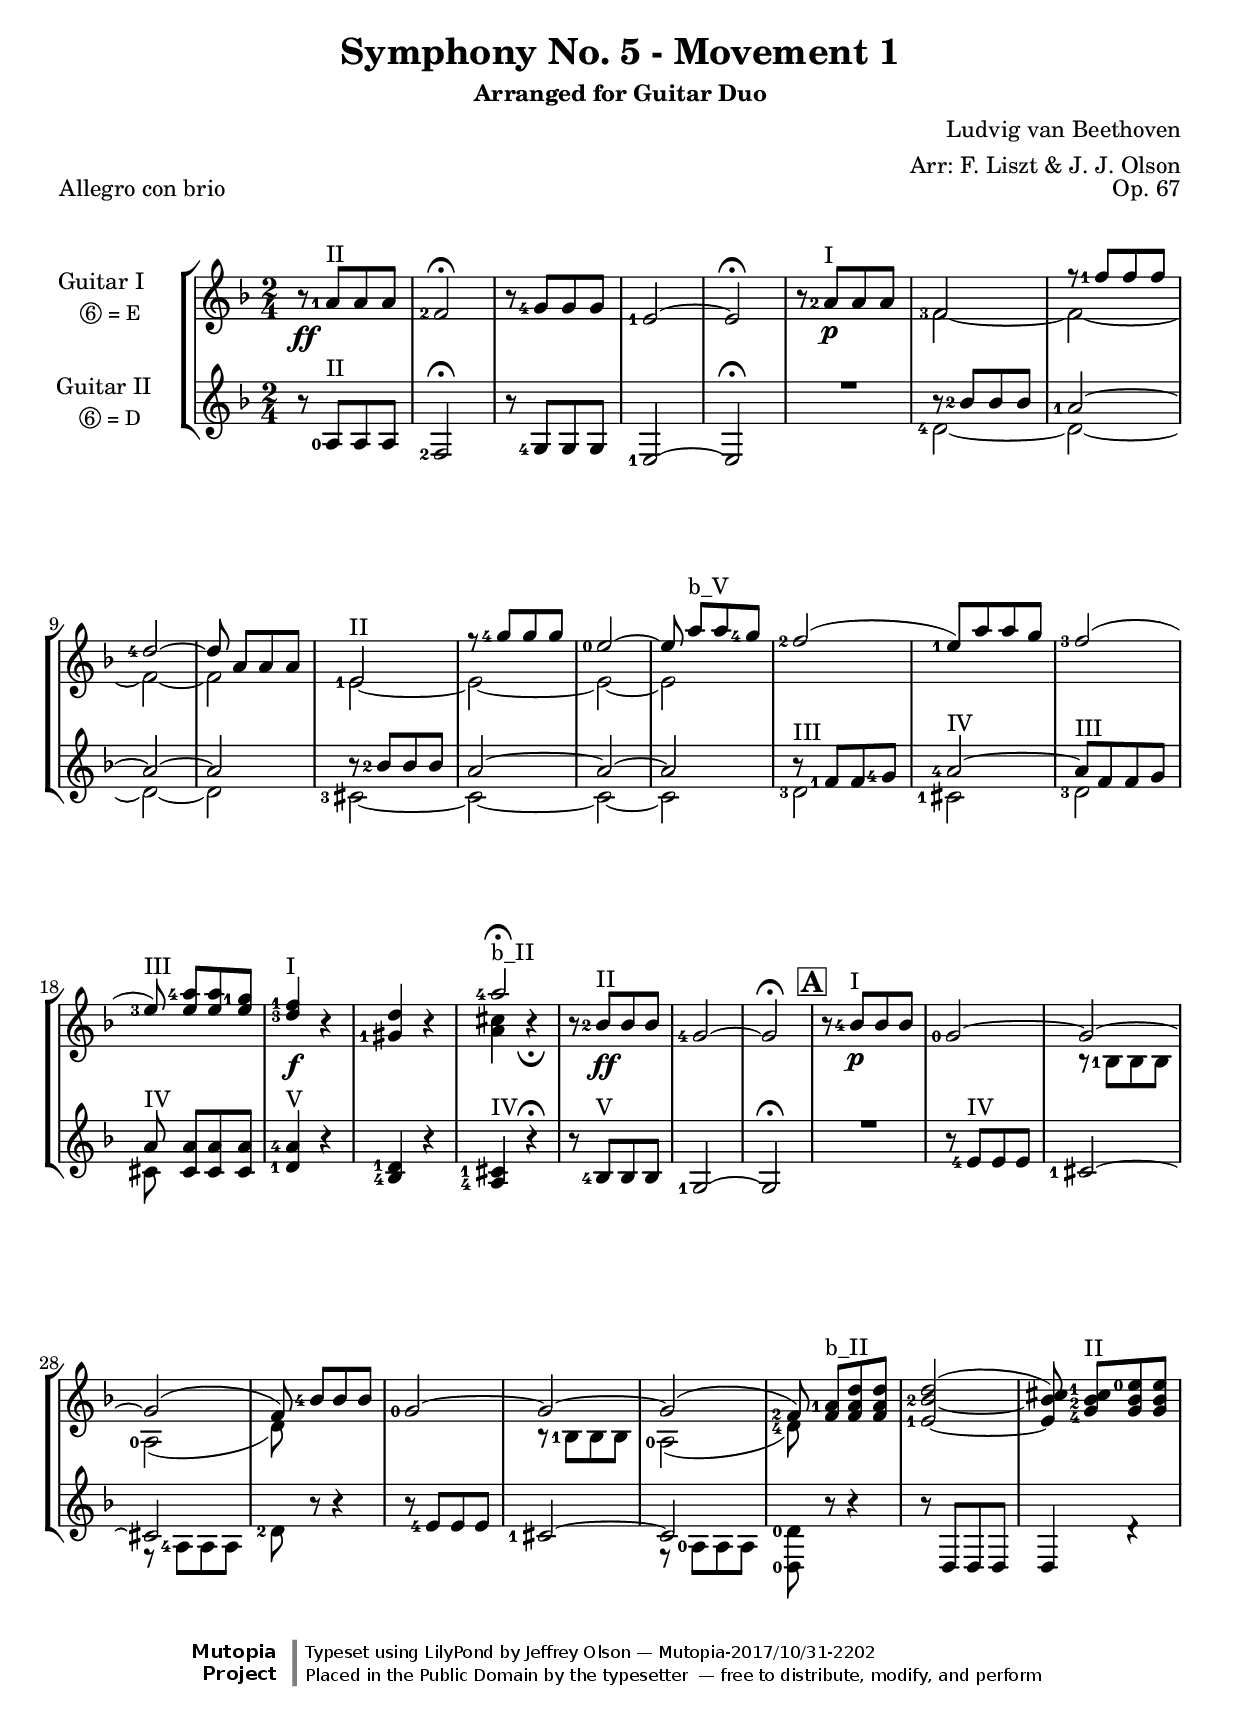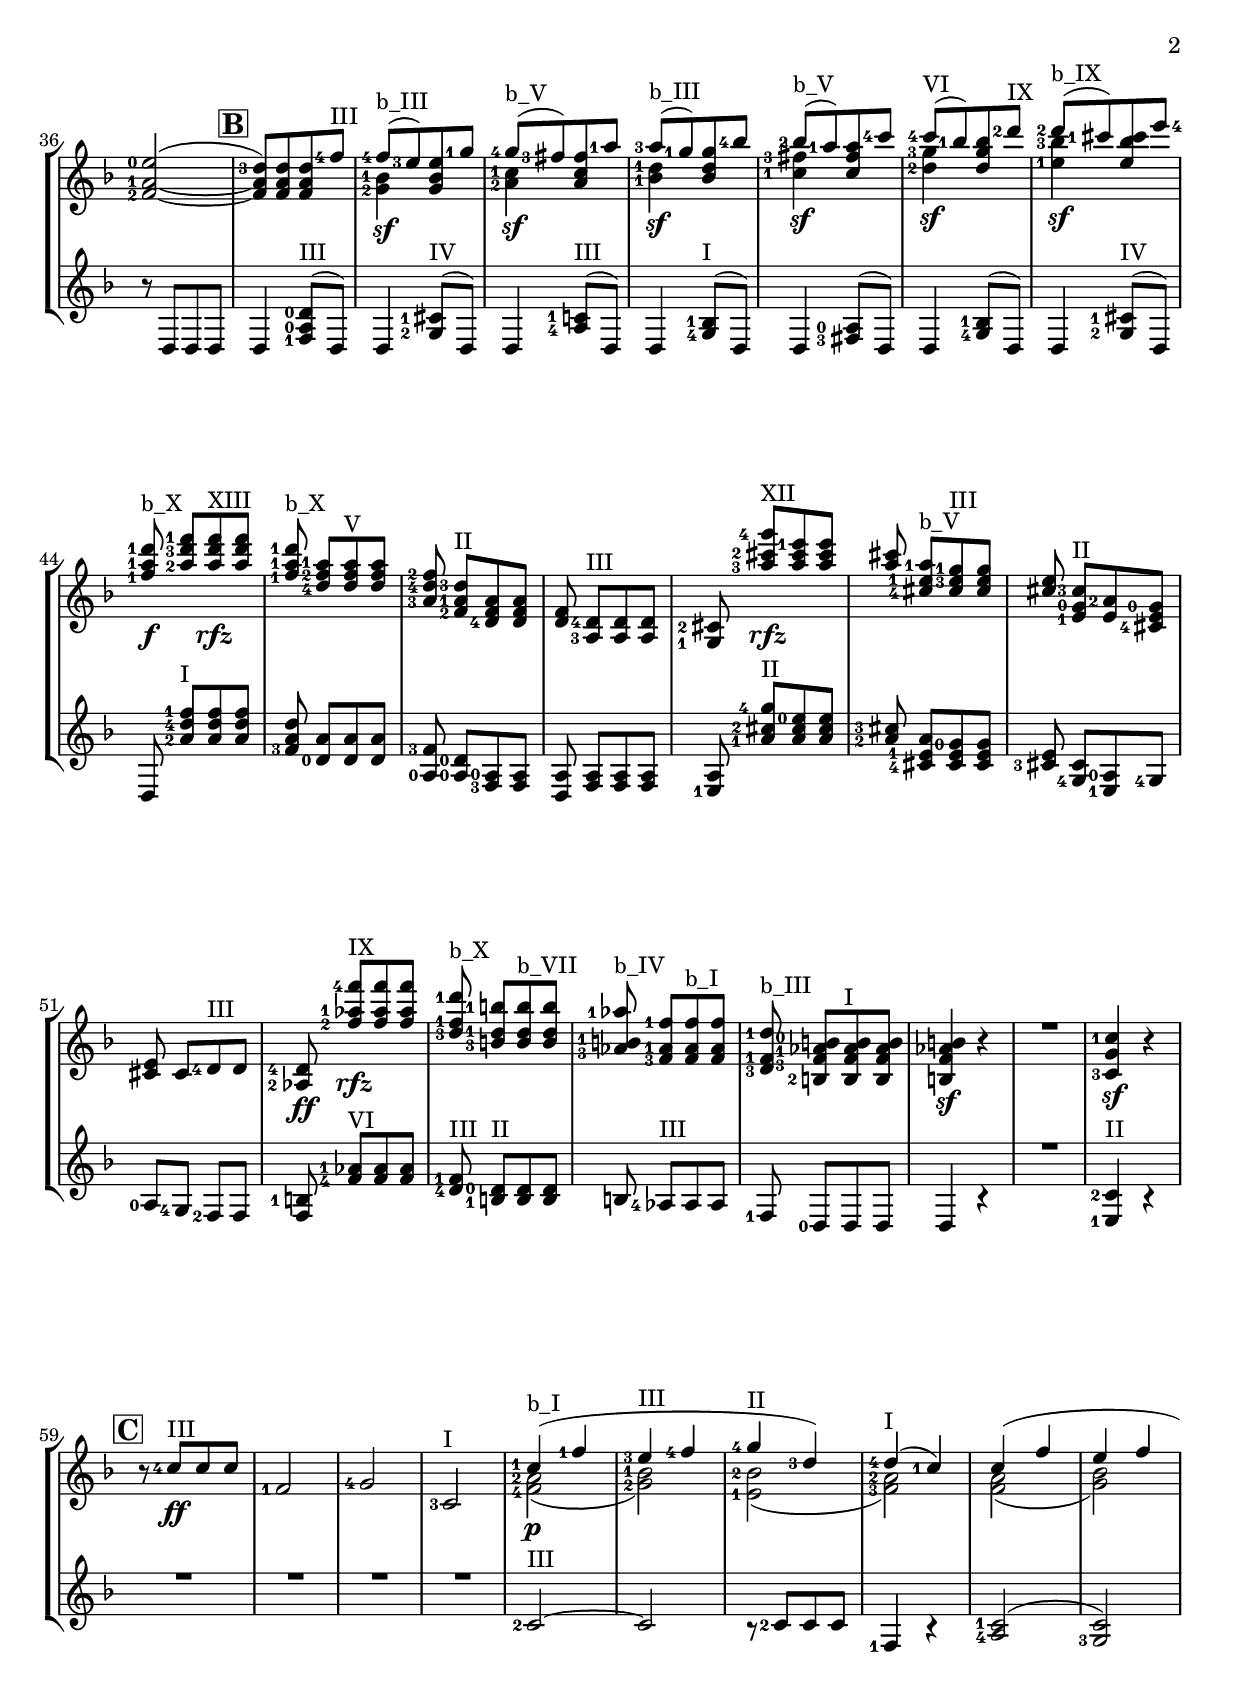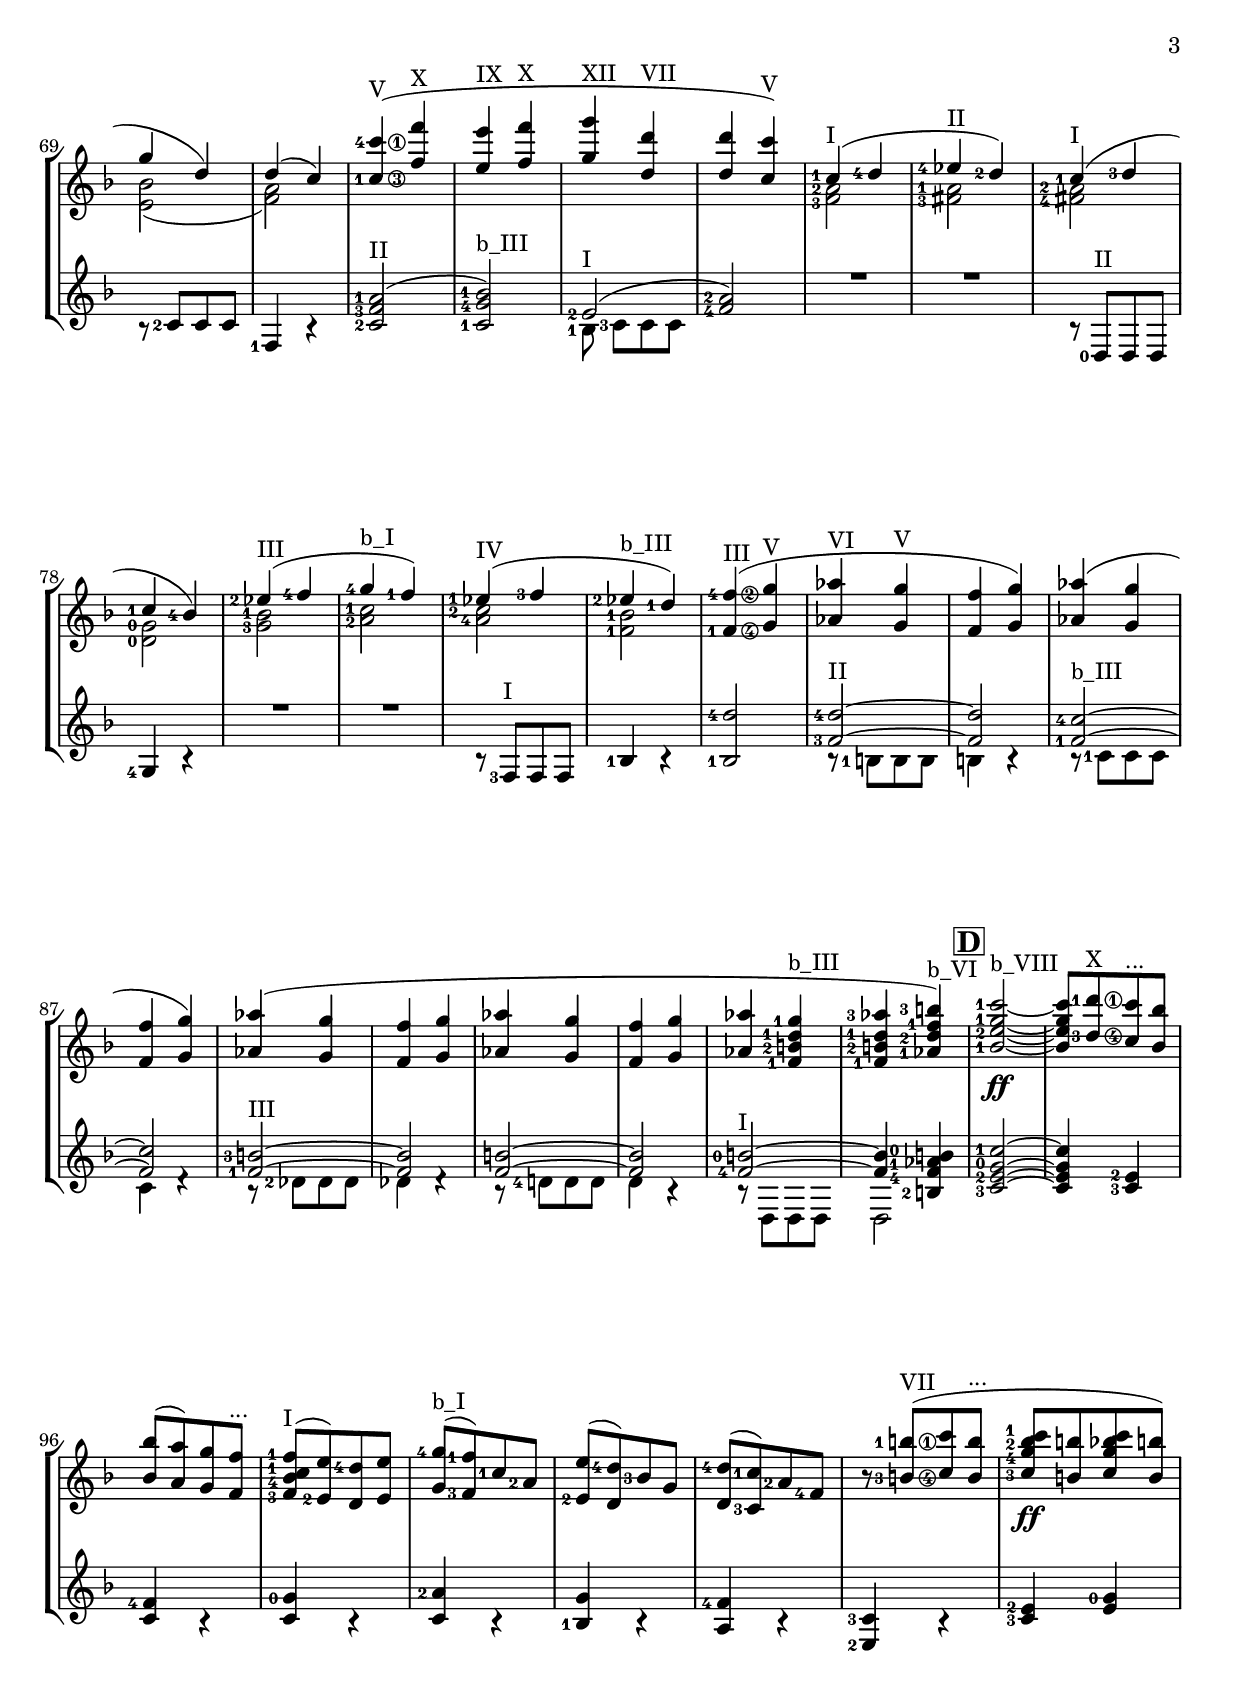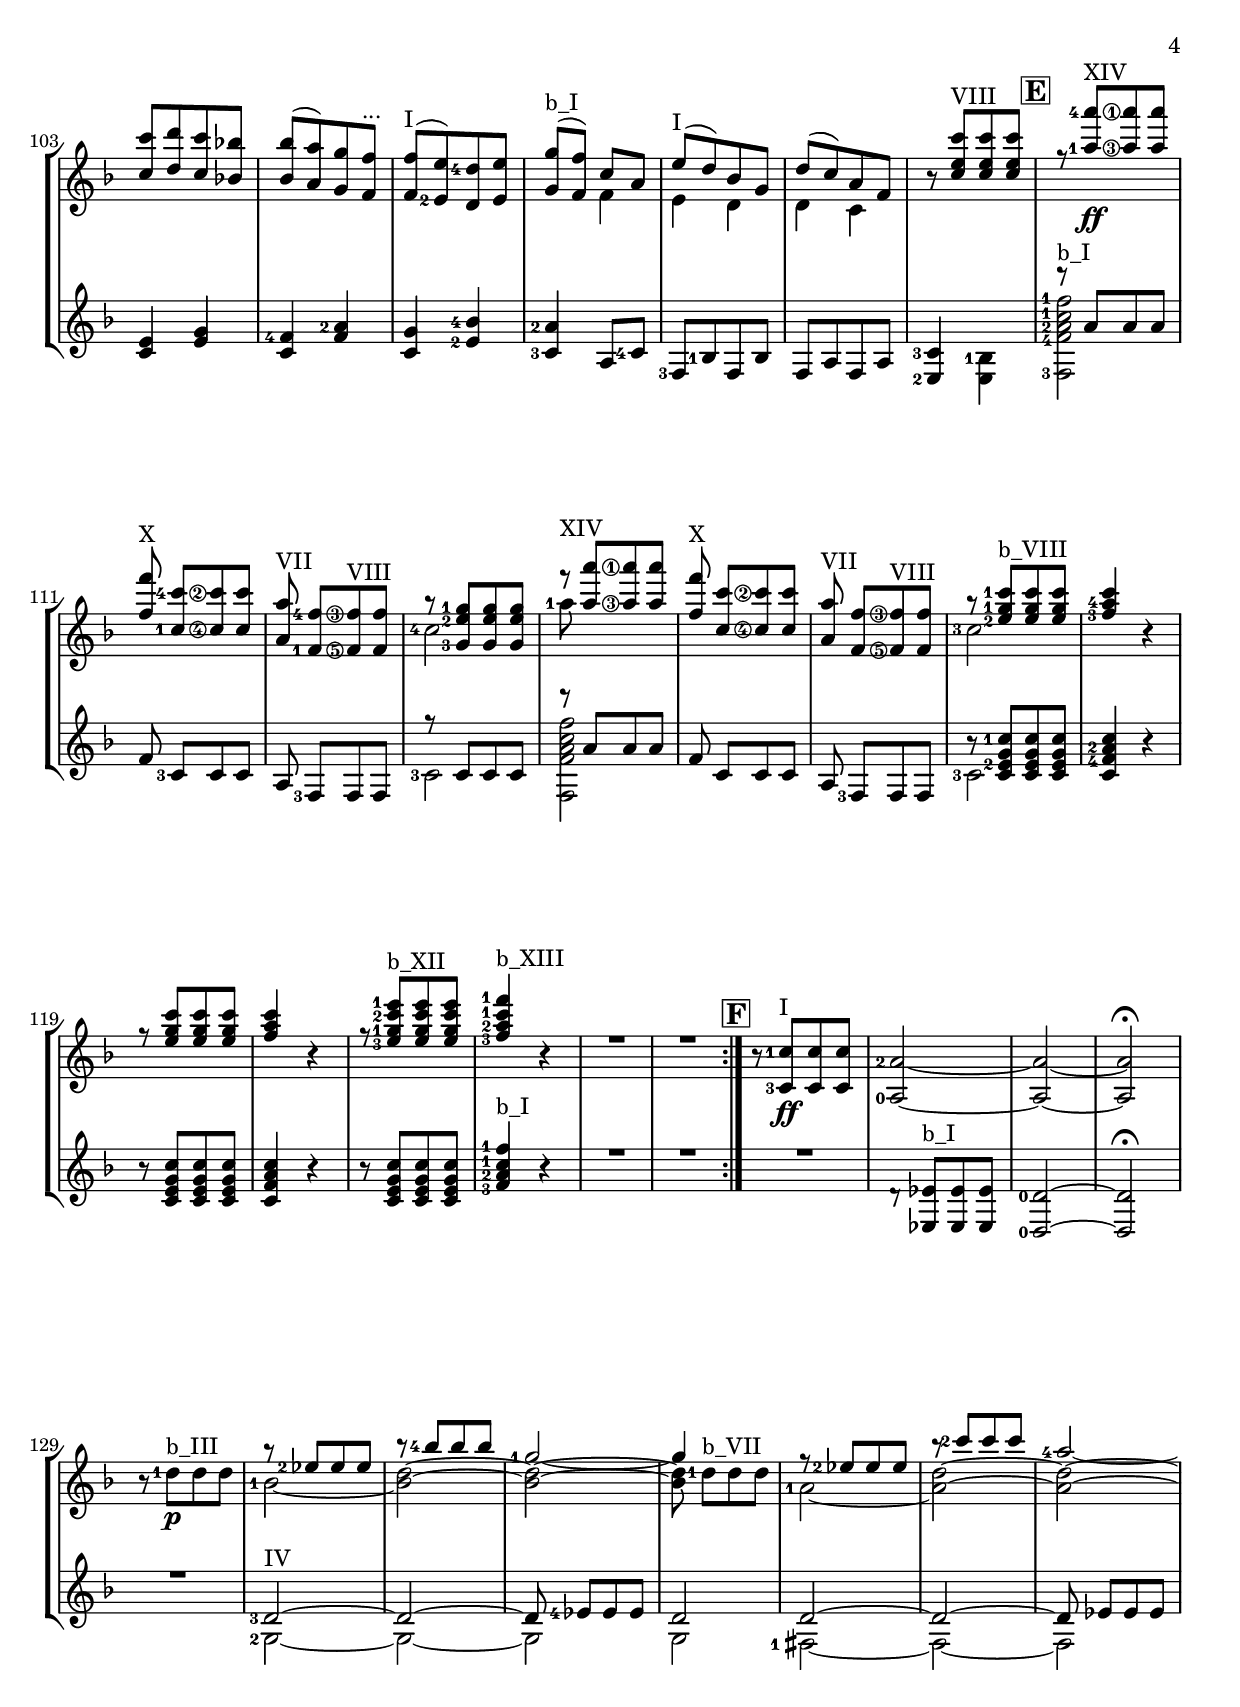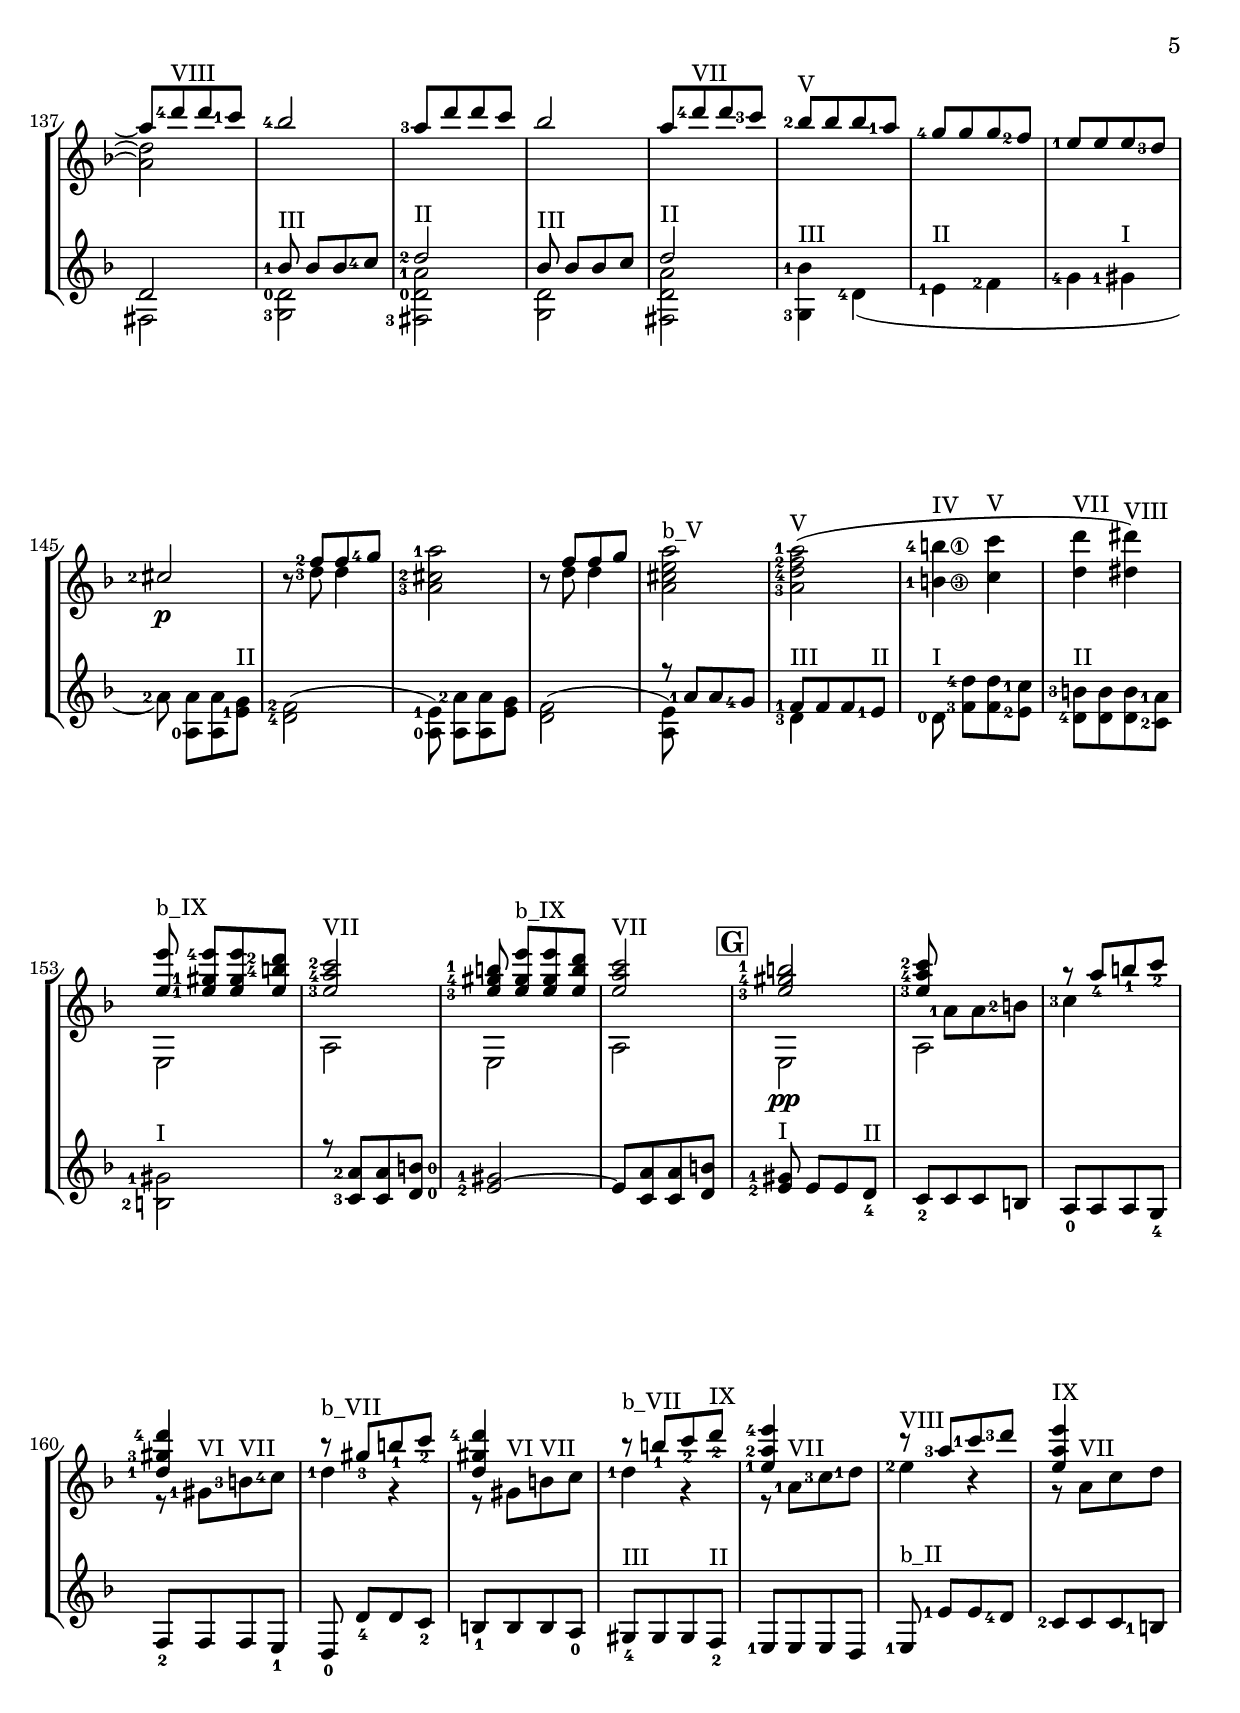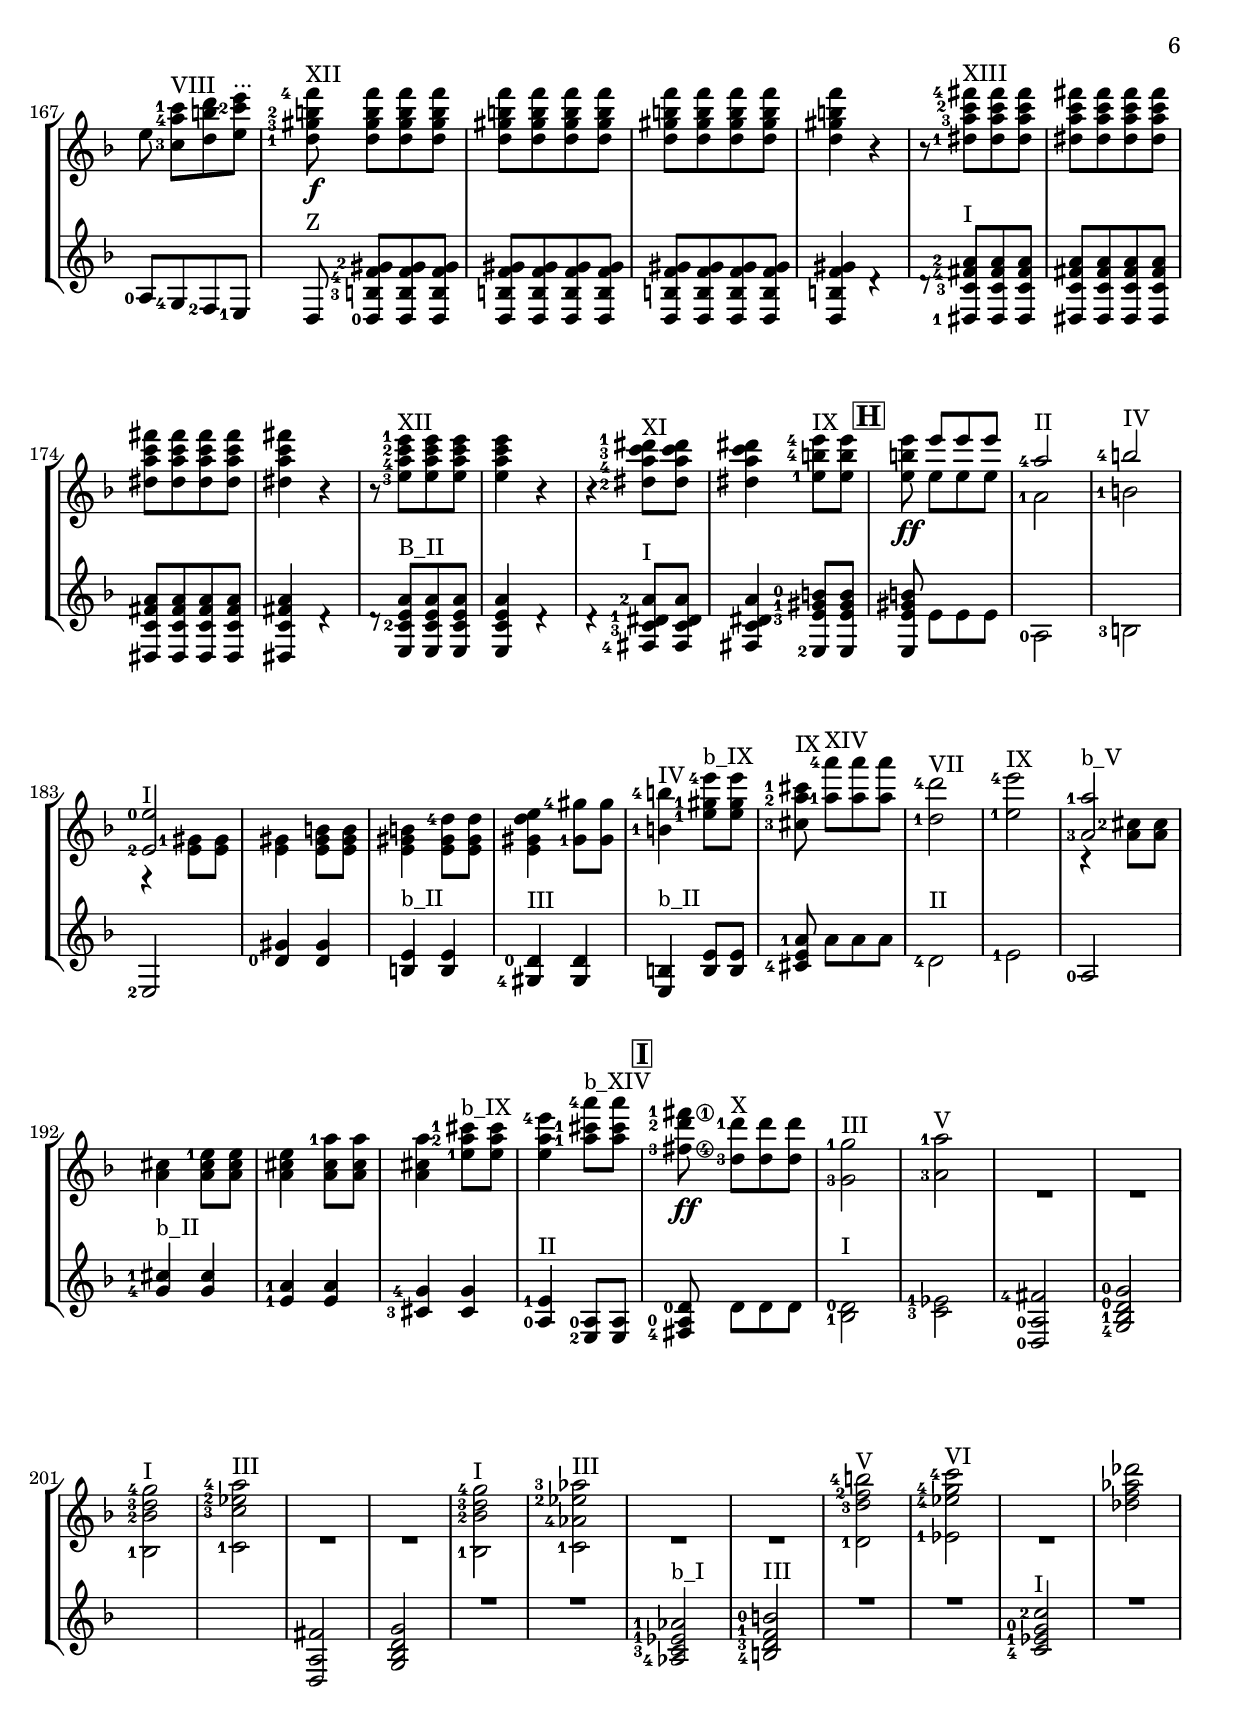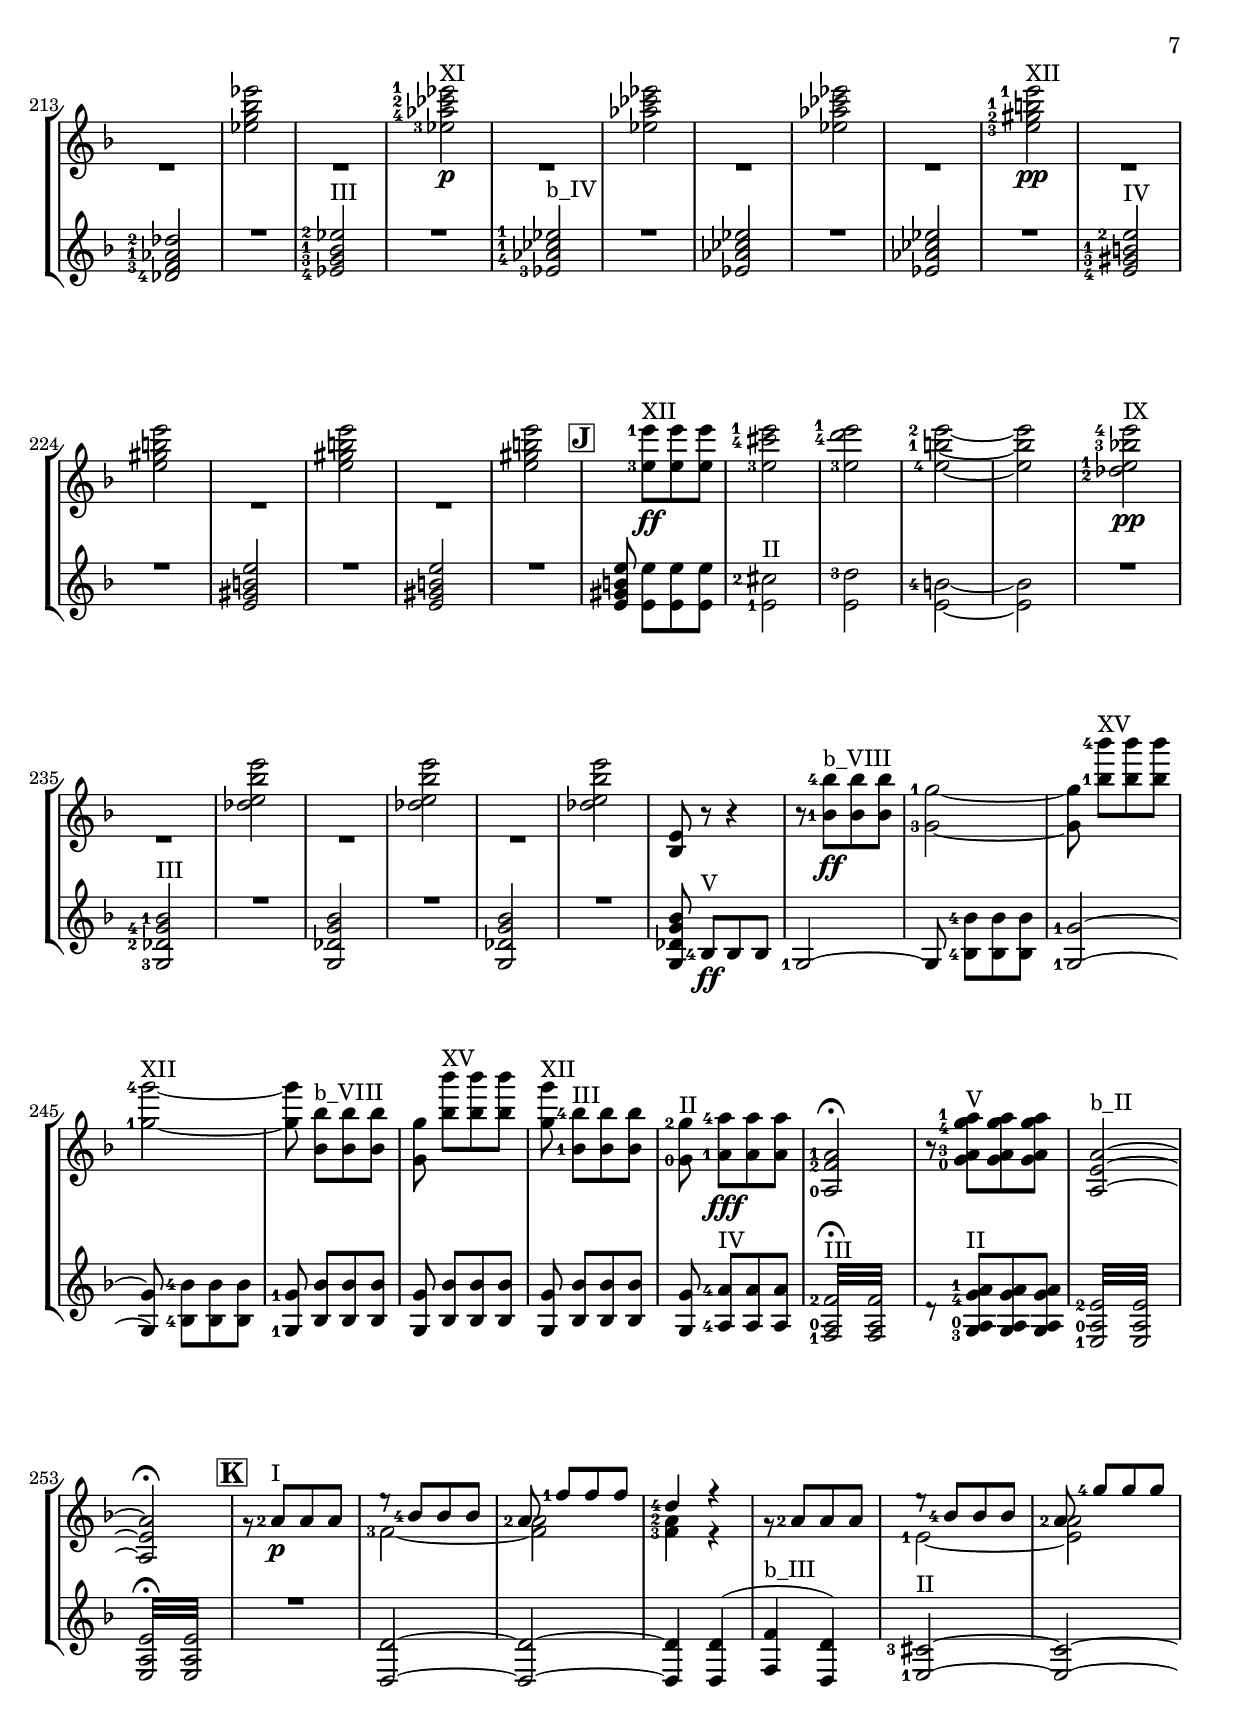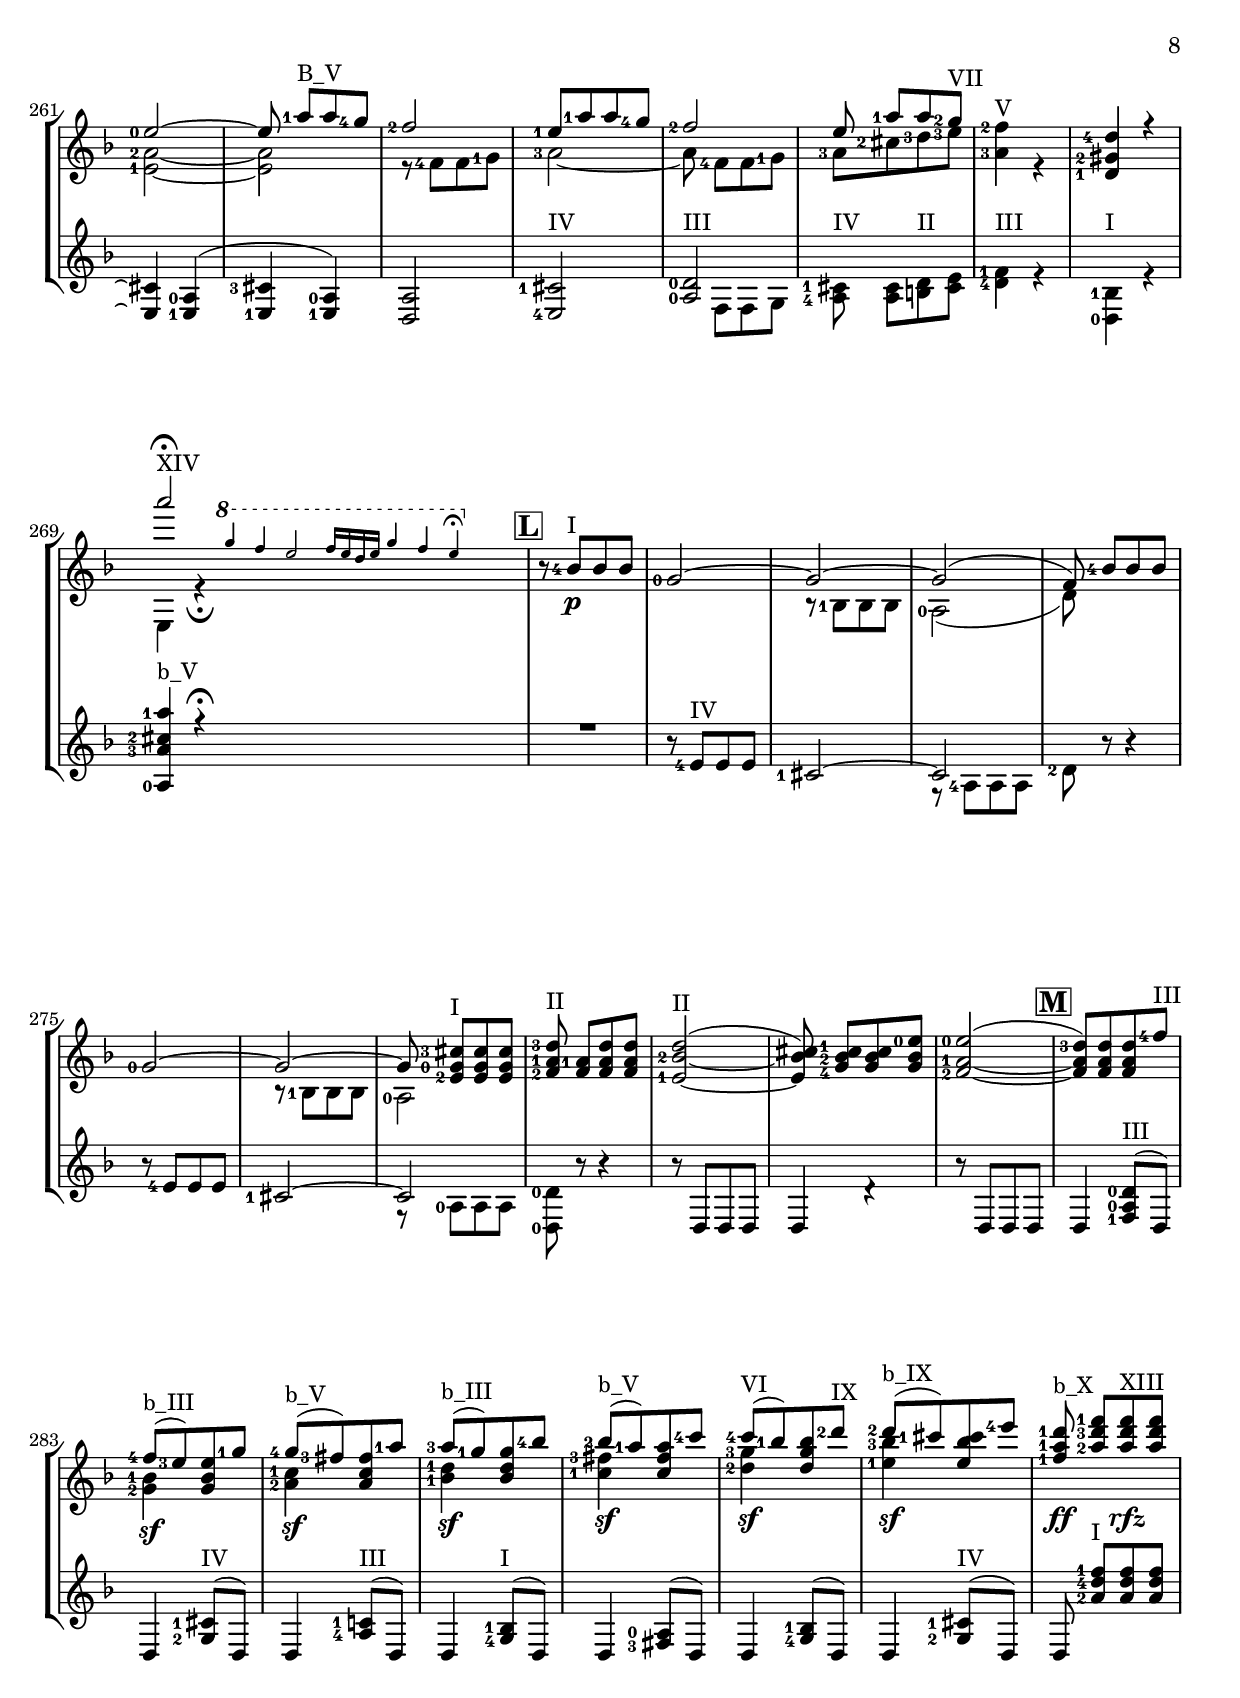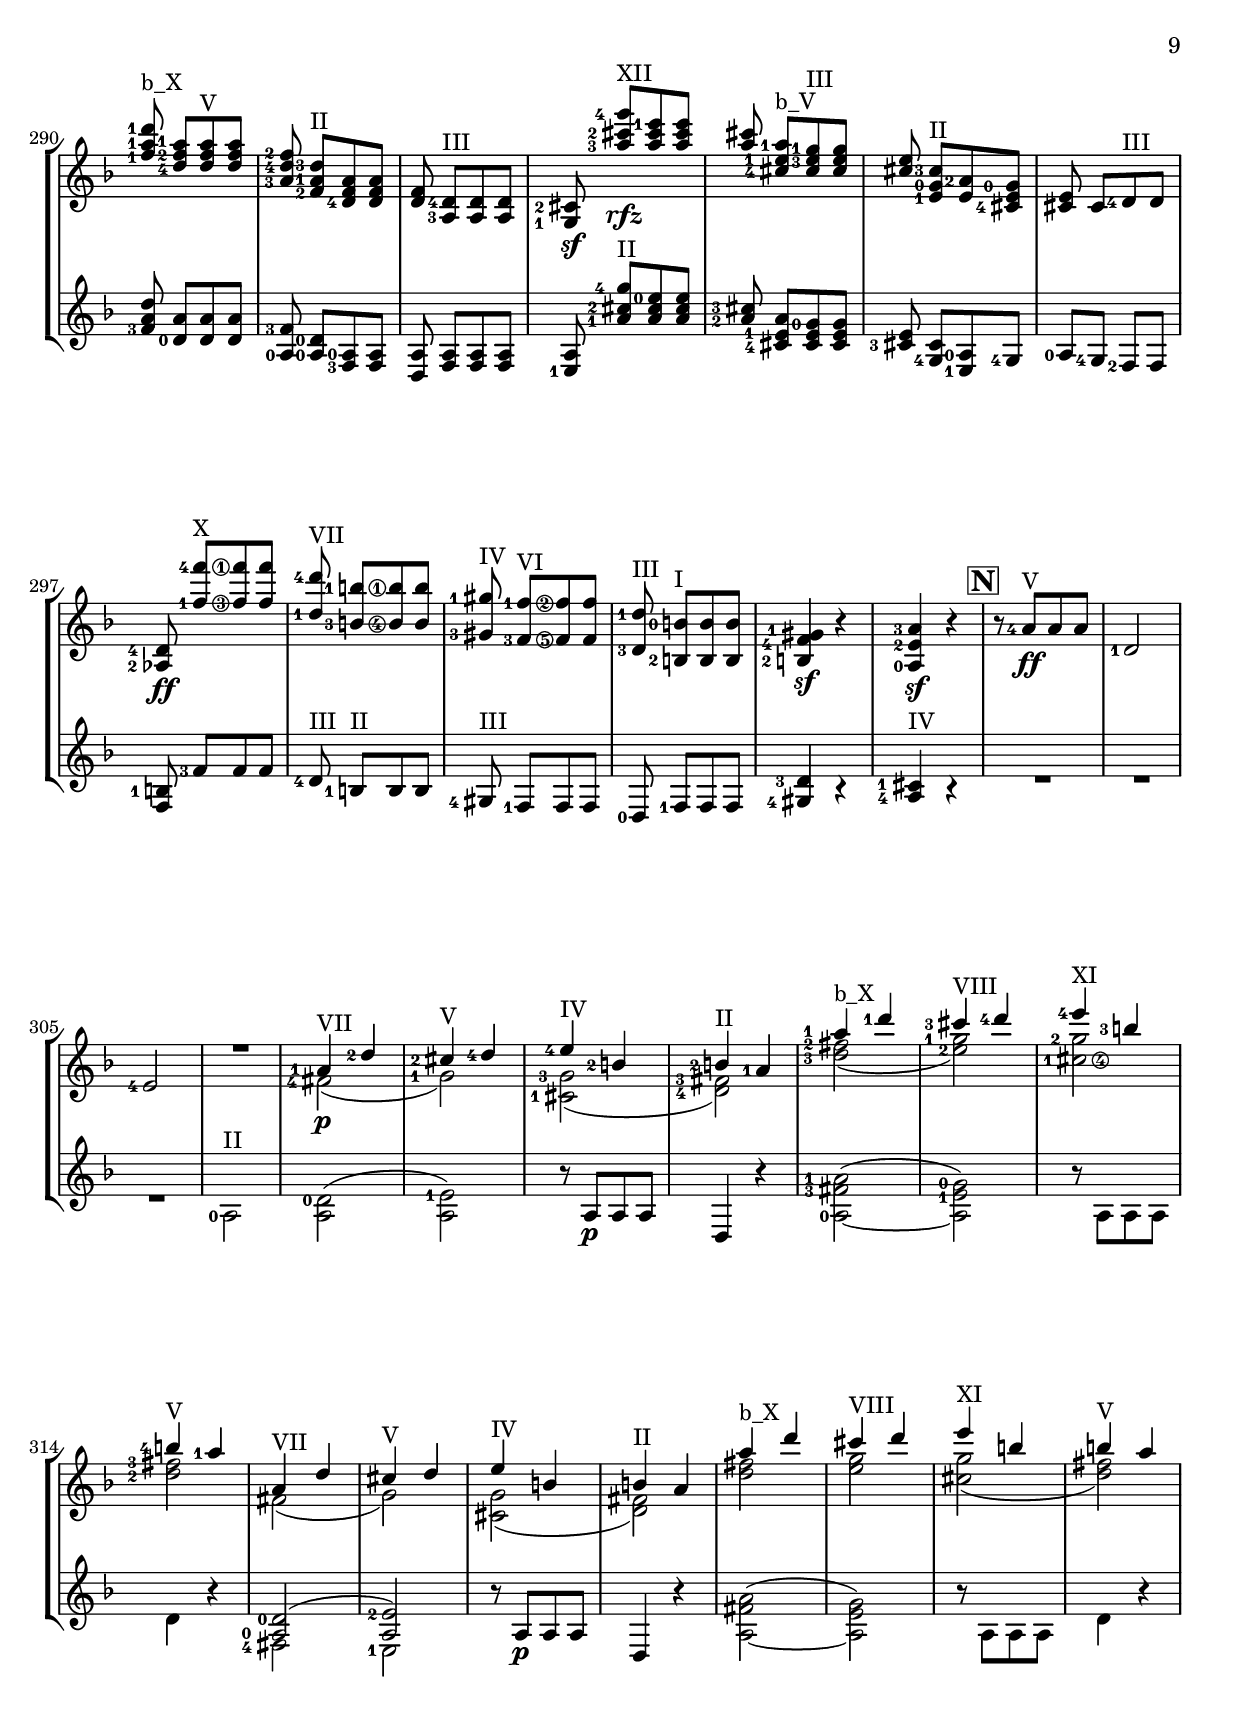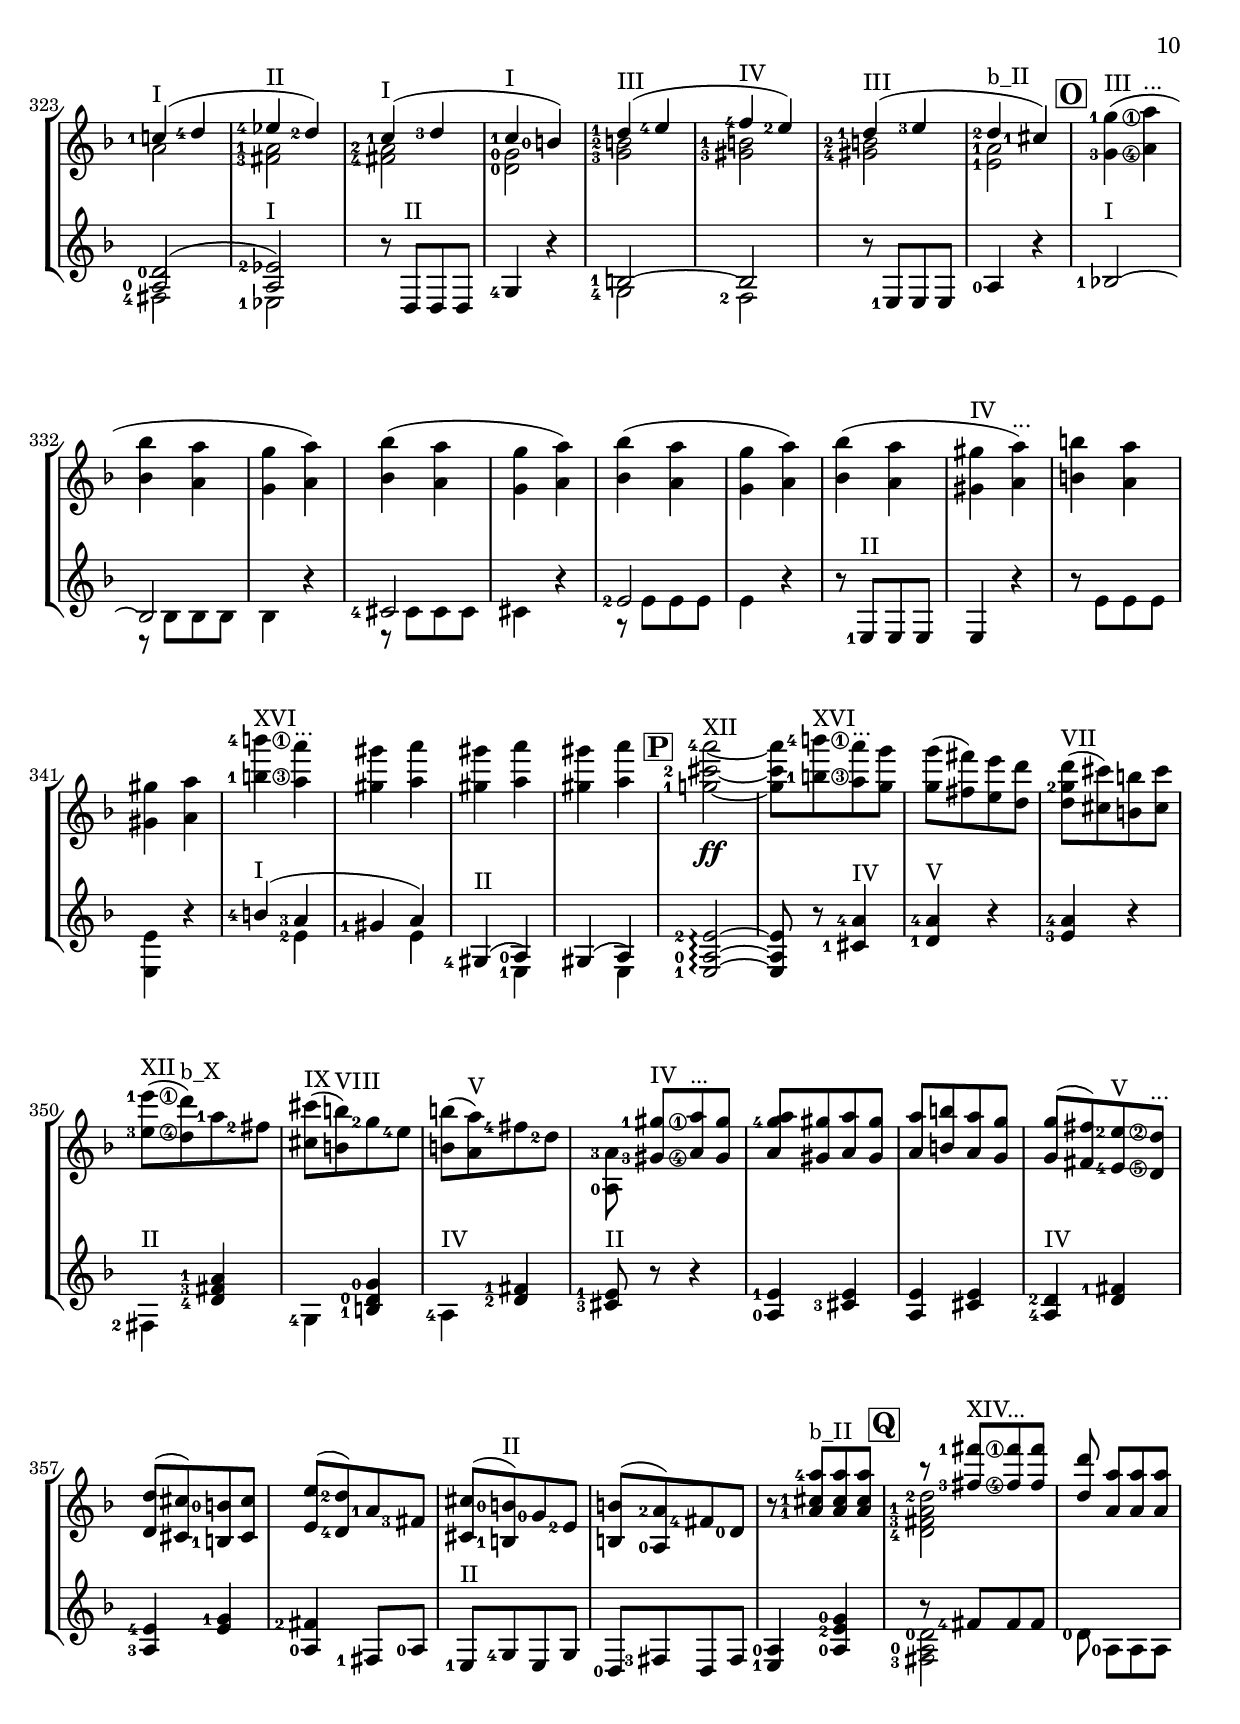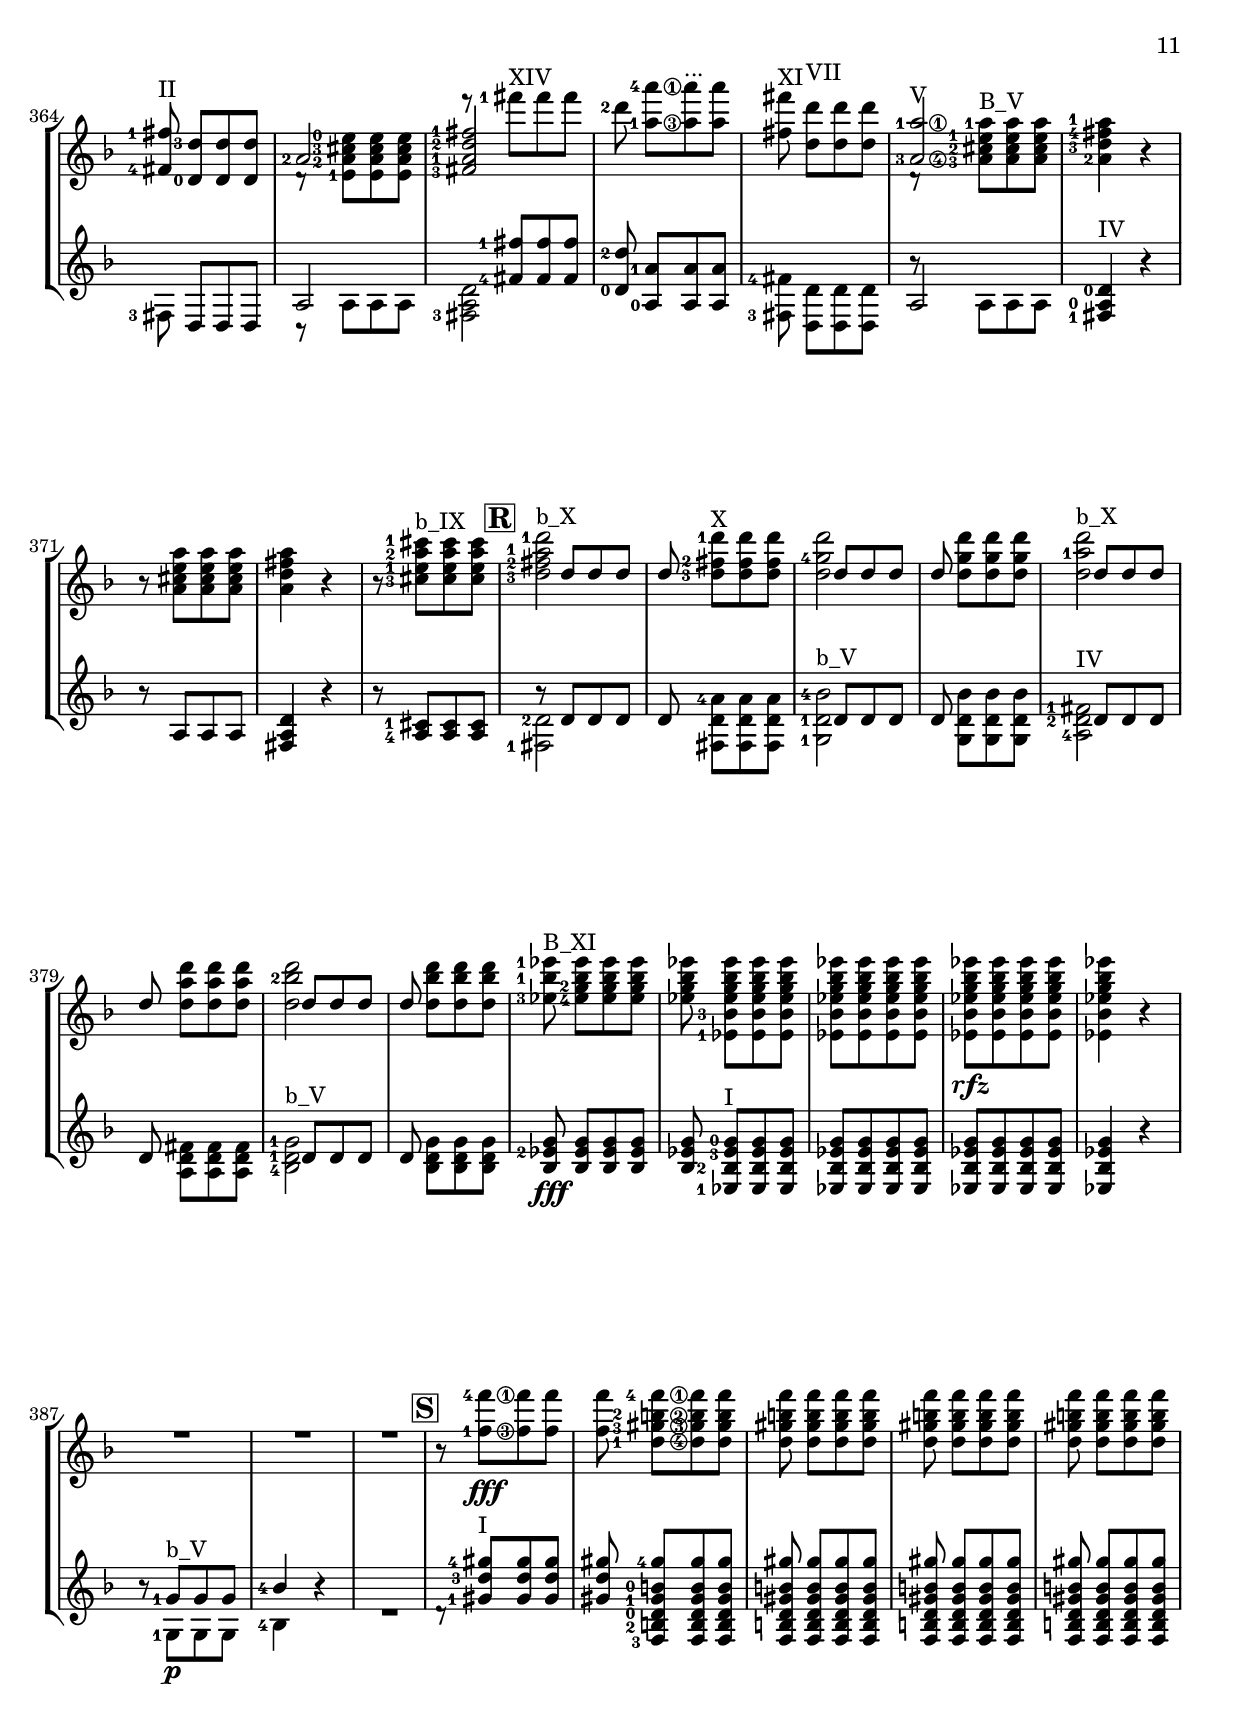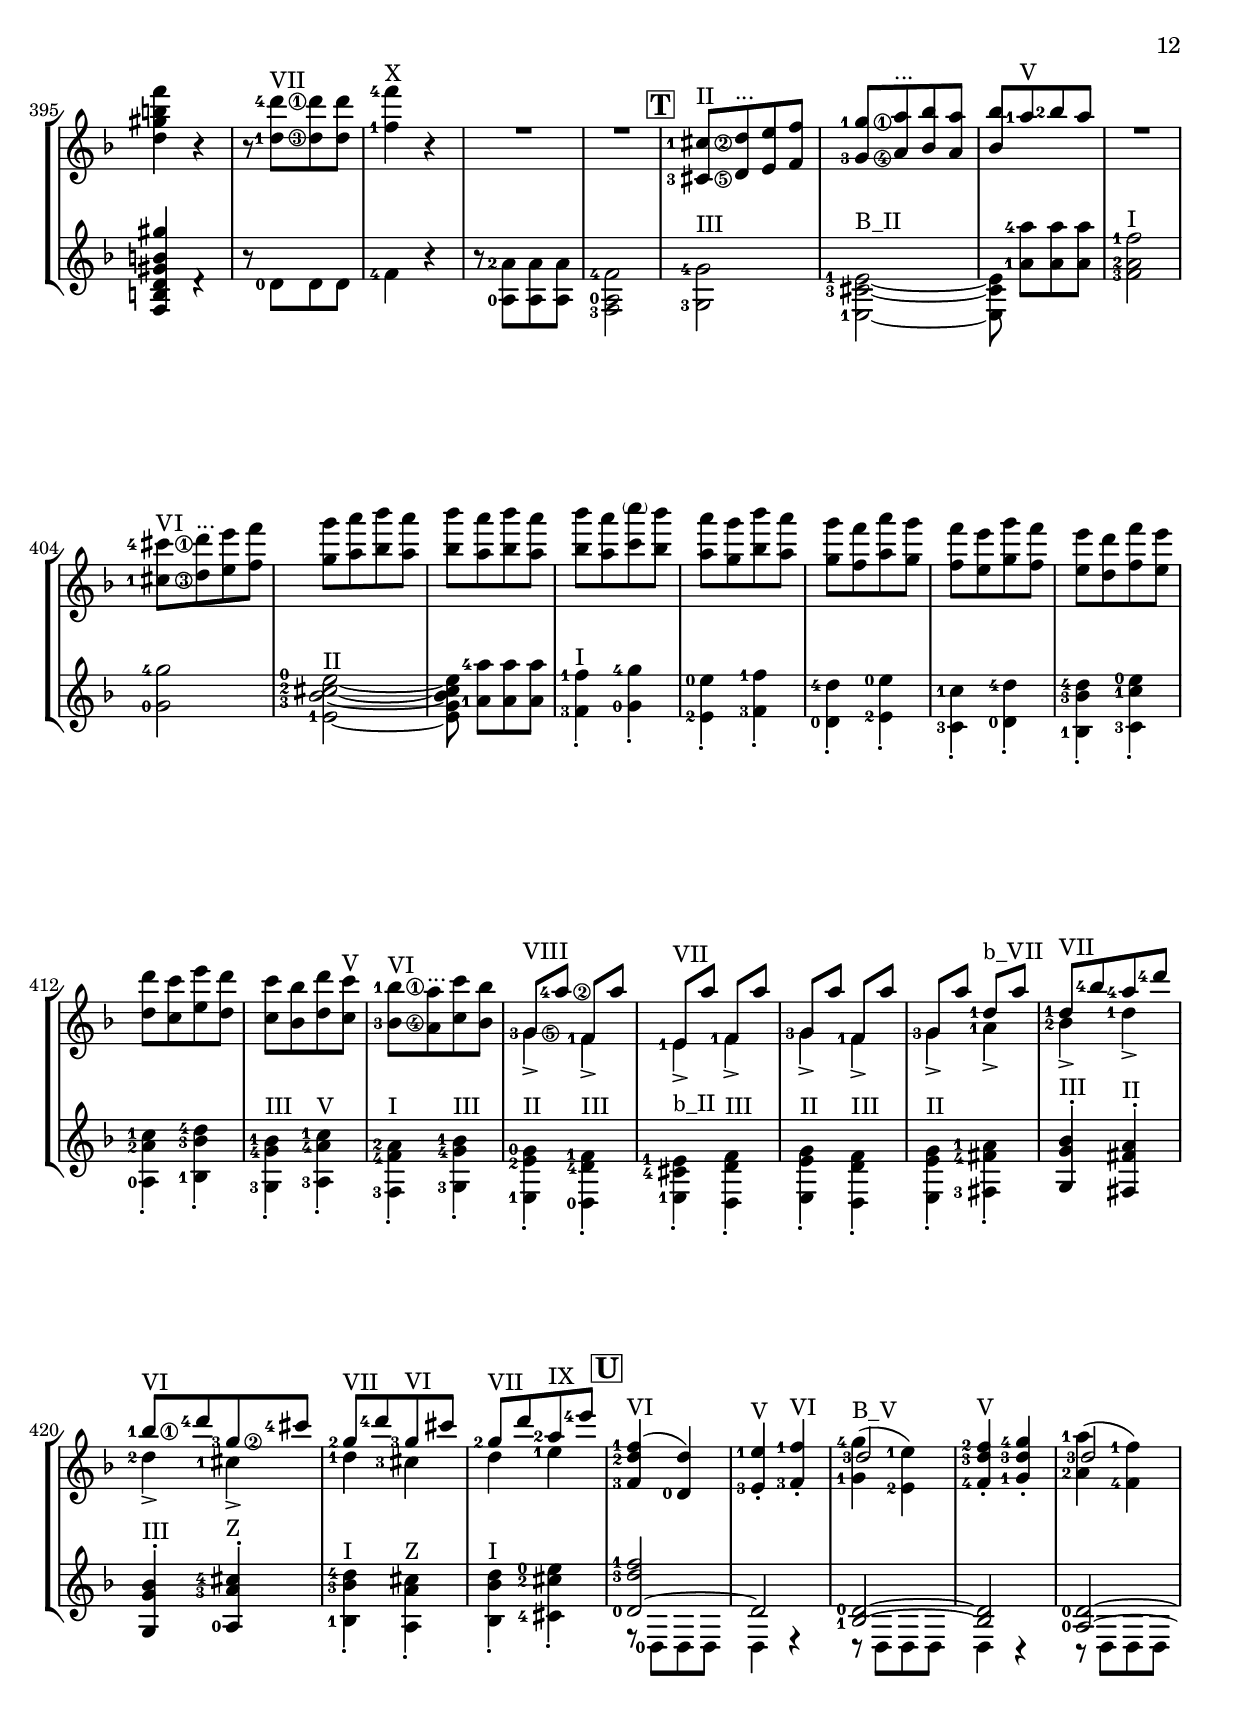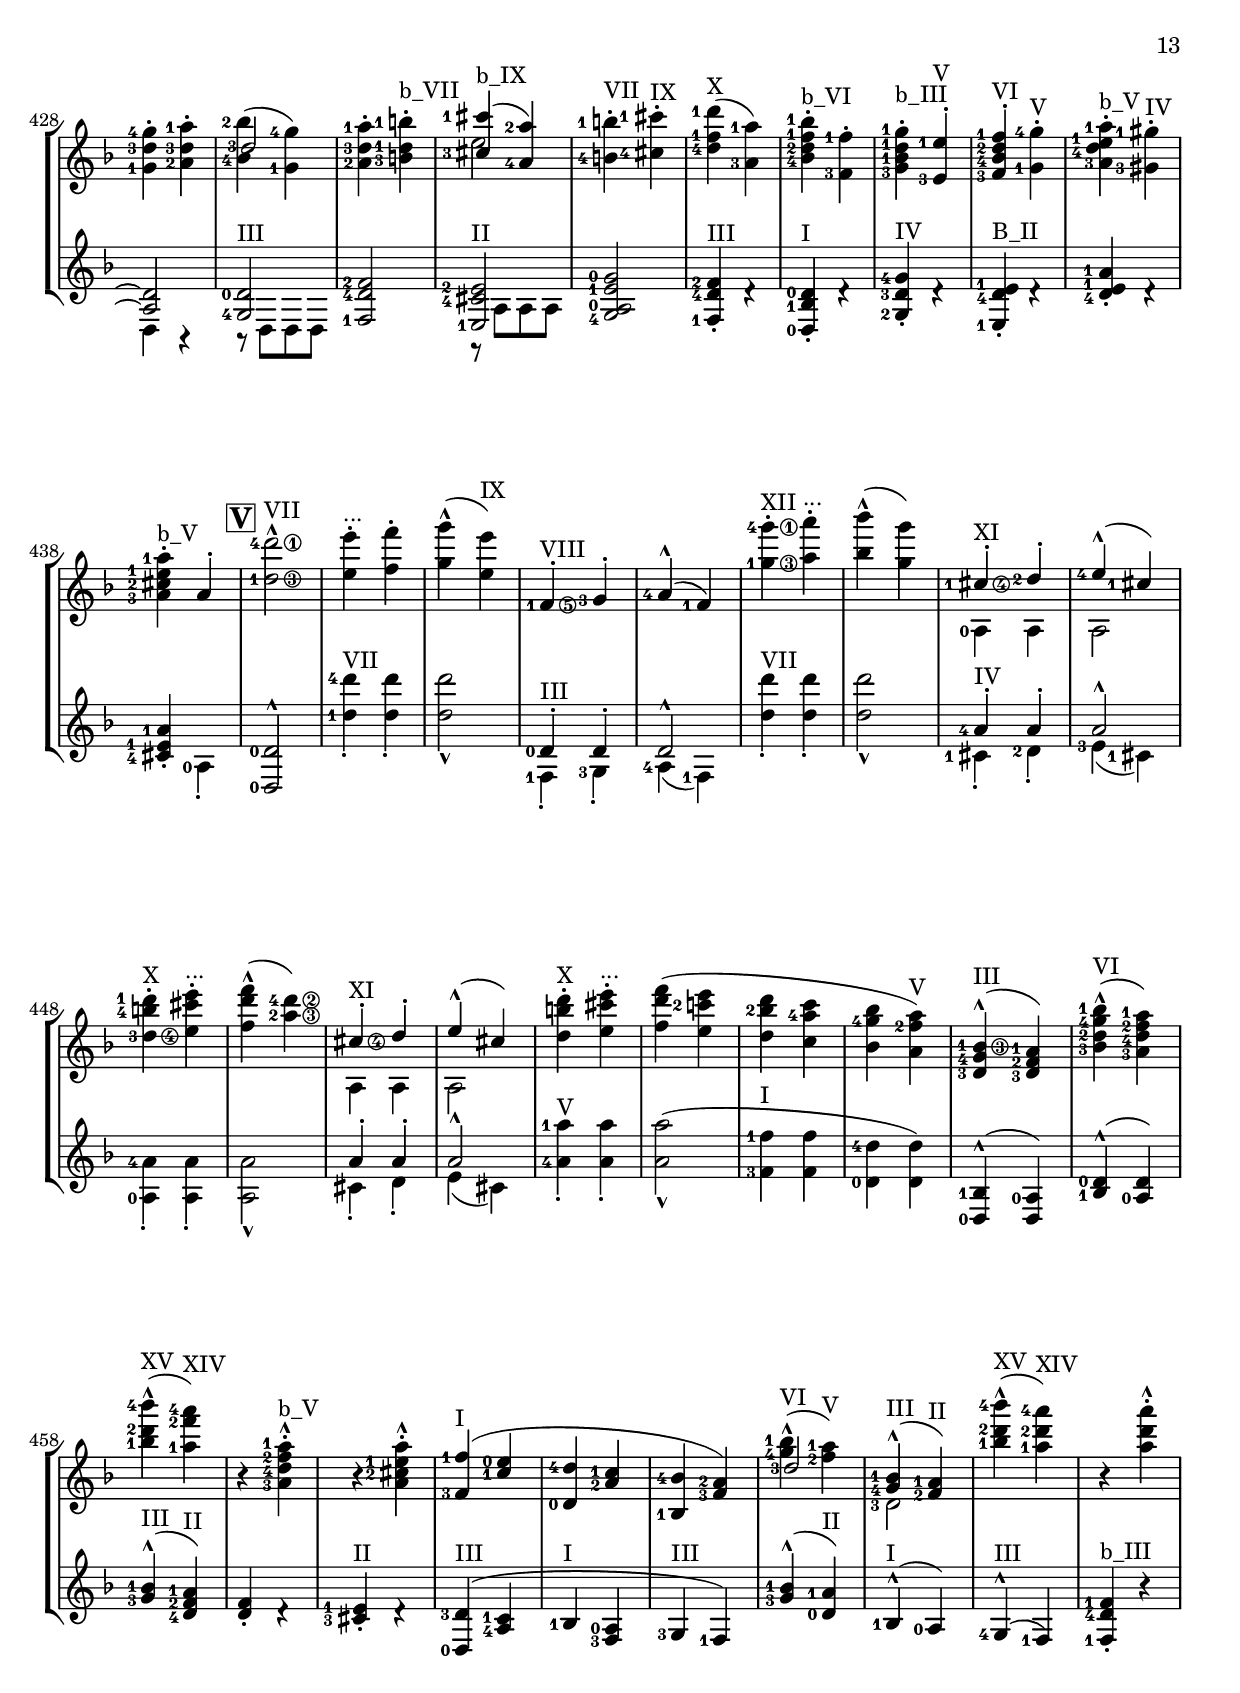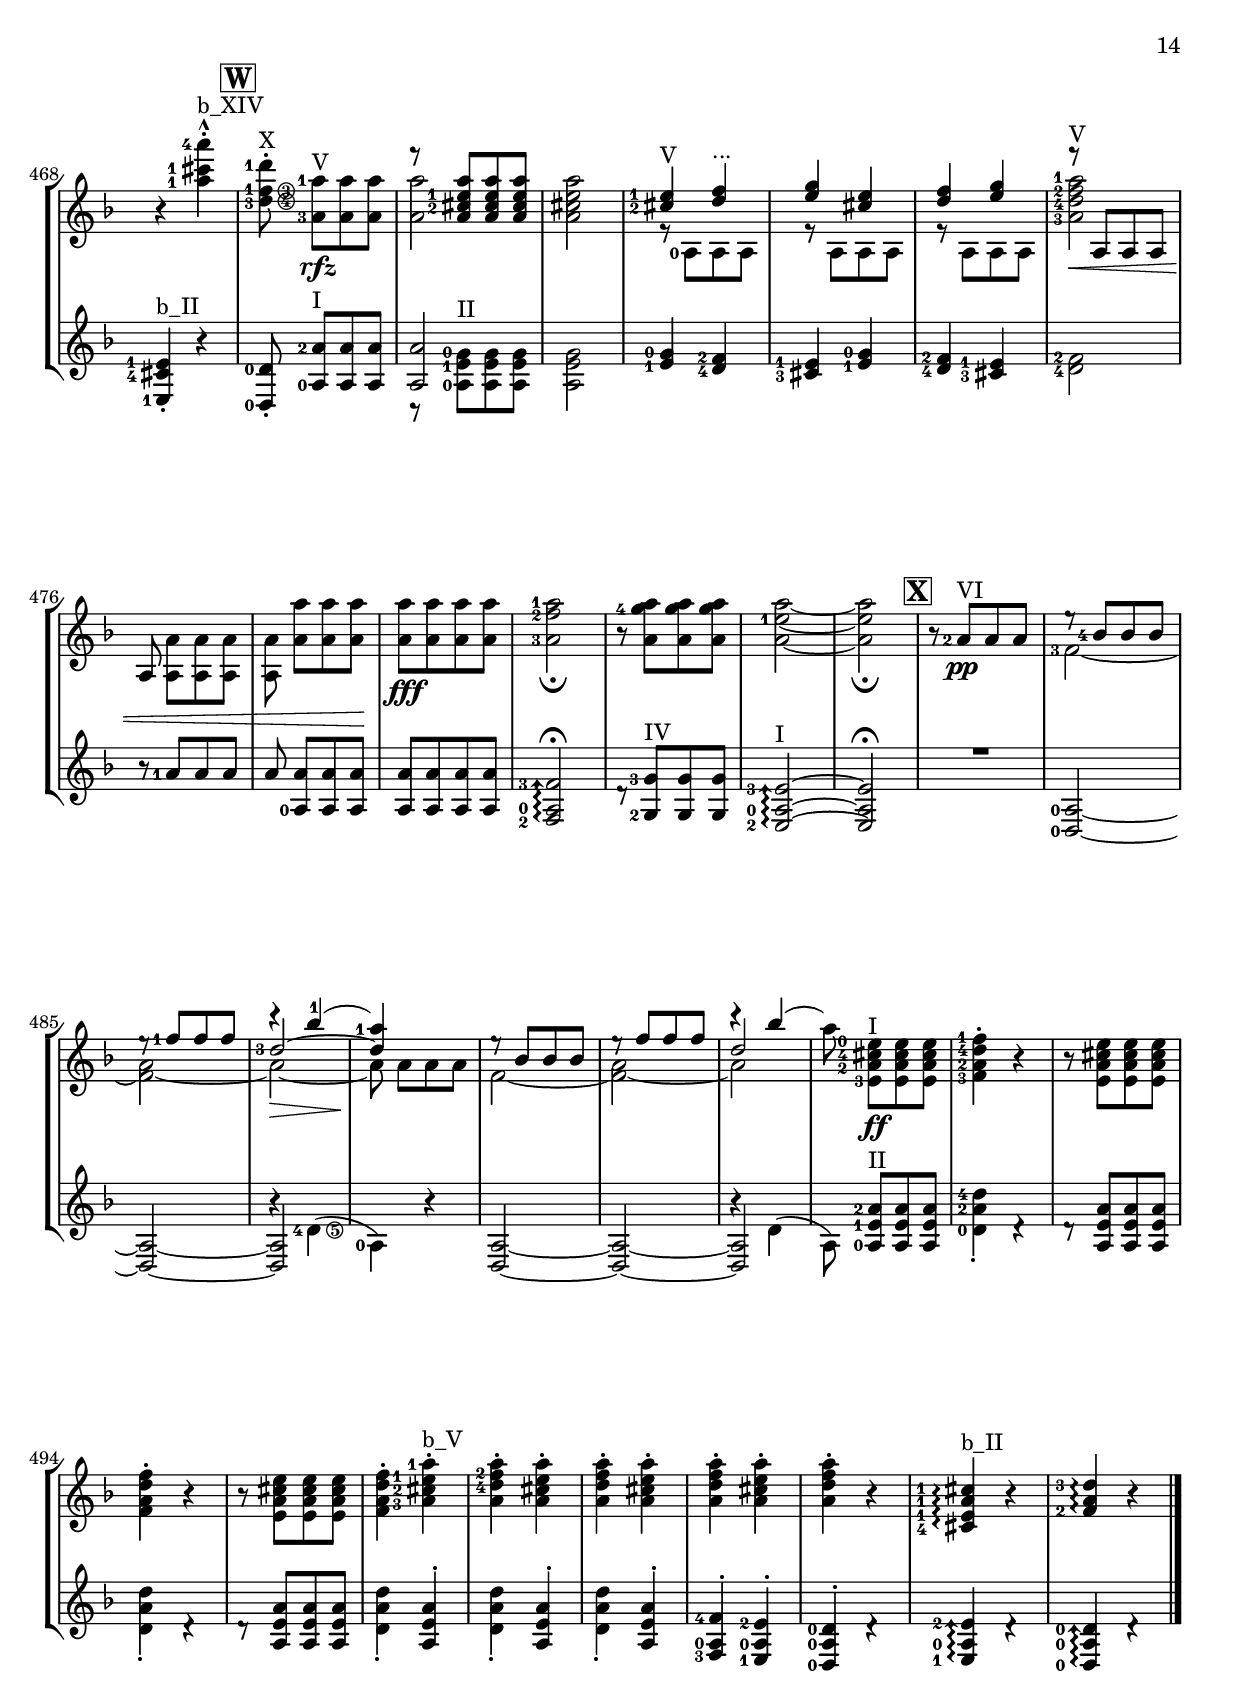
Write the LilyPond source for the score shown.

\version "2.18.2"

% Acknowledgments:
% This arrangement for guitar duo has been adapted from Liszt's
% arrangement for piano solo, available from IMSLP as item 01056.
% Thanks to guitarist Dennis Burns for his review and suggestions.

\header {
 title = "Symphony No. 5 - Movement 1"
 subtitle = \markup { \smaller "Arranged for Guitar Duo" }
 piece = "Allegro con brio"
 opus = "Op. 67"
 composer = "Ludvig van Beethoven"
 arranger = "Arr: F. Liszt & J. J. Olson"
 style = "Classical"
 date = "1804-1808"
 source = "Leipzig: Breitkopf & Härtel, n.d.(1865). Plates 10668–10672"
 mytagline = ##f

 %            o_
 %       (\___\/_____/)
 %  ~ ~ ~ ~ ~ / ~ ~ ~ ~ ~ ~ ~
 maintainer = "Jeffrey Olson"
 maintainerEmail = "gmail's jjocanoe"
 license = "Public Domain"

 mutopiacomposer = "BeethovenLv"
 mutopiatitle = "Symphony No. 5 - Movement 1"
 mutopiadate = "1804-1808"
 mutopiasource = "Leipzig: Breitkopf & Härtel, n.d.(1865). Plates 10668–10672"
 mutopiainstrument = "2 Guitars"

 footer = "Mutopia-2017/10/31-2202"
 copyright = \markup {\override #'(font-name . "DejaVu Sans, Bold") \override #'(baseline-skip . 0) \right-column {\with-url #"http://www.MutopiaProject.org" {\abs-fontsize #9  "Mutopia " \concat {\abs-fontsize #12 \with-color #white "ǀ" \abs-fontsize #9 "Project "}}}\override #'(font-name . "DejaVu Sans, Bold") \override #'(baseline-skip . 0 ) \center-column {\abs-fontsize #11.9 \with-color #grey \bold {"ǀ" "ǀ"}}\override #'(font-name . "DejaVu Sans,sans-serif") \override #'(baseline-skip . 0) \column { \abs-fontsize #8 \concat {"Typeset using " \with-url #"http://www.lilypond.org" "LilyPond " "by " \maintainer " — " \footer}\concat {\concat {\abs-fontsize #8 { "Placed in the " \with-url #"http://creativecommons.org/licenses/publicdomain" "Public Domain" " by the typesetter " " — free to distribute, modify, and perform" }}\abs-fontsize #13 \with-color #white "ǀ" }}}
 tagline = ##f
}

\paper{
  page-count = #14
  %#(set-paper-size "a4")      %uncomment to test specific paper size
  %#(set-paper-size "letter")  %uncomment to test specific paper size
  indent = \indent + 8\mm
  top-margin = 8\mm
  bottom-margin = 8\mm
  ragged-last-bottom = ##f
  print-first-page-number = ##f
  evenHeaderMarkup = \oddHeaderMarkup % so all page numbers to right
  oddFooterMarkup = \markup { \column {
      \fill-line { \on-the-fly #first-page \column { \vspace #1 \fromproperty #'header:copyright } }
      \fill-line { \on-the-fly #last-page \fromproperty #'header:mytagline }
    }
  }
  evenFooterMarkup = \oddFooterMarkup
}

% suppress local file system path in pdf



% pitch limits for standard clasical guitar
% absolute max and min attainable (b''' and d)
#(define max-pitch (ly:make-pitch 2 6 NATURAL) )
#(define min-pitch (ly:make-pitch -1 1 NATURAL) )
% comfortably attainable hi and lo (e''' and e)
#(define hi-pitch (ly:make-pitch 2 2 NATURAL) )
#(define lo-pitch (ly:make-pitch -1 2 NATURAL) )

% function to color notes that are near or out of range
#(define (color-pitch-range grob)
  (let ((pitch (ly:event-property (event-cause grob) 'pitch) ))
    (if pitch
      (if (ly:pitch<? max-pitch pitch) (x11-color 'red)
        (if (ly:pitch<? pitch min-pitch) (x11-color 'blue)
          (if (ly:pitch<? hi-pitch pitch) (x11-color 'orange)
            (if (ly:pitch<? pitch lo-pitch) (x11-color 'green)
) ) ) ) ) ) )

% guitar neck position indicators
pI    = ^\markup { "I" }
pII   = ^\markup { "II" }
pIII  = ^\markup { "III" }
pIV   = ^\markup { "IV" }
pV    = ^\markup { "V" }
pVI   = ^\markup { "VI" }
pVII  = ^\markup { "VII" }
pVIII = ^\markup { "VIII" }
pIX   = ^\markup { "IX" }
pX    = ^\markup { "X" }
pXI   = ^\markup { "XI" }
pXII  = ^\markup { "XII" }
pXIII = ^\markup { "XIII" }
pXIV  = ^\markup { "XIV" }
pXV   = ^\markup { "XV" }
pXVI  = ^\markup { "XVI" }
pETC  = ^\markup { "..." }
pZ    = ^\markup { "Z" }

% parenthetic position reminders
ppI    = ^\markup { "(I)" }
ppII   = ^\markup { "(II)" }
ppIII  = ^\markup { "(III)" }
ppIV   = ^\markup { "(IV)" }
ppV    = ^\markup { "(V)" }
ppVI   = ^\markup { "(VI)" }
ppVII  = ^\markup { "(VII)" }
ppVIII = ^\markup { "(VIII)" }
ppIX   = ^\markup { "(IX)" }
ppX    = ^\markup { "(X)" }
ppXI   = ^\markup { "(XI)" }
ppXII  = ^\markup { "(XII)" }
ppXIII = ^\markup { "(XIII)" }

% large barre
BpI    = ^\markup { "B_I" }
BpII   = ^\markup { "B_II" }
BpIII  = ^\markup { "B_III" }
BpIV   = ^\markup { "B_IV" }
BpV    = ^\markup { "B_V" }
BpVI   = ^\markup { "B_VI" }
BpVII  = ^\markup { "B_VII" }
BpVIII = ^\markup { "B_VIII" }
BpIX   = ^\markup { "B_IX" }
BpX    = ^\markup { "B_X" }
BpXI   = ^\markup { "B_XI" }
BpXII  = ^\markup { "B_XII" }

% small barre
bpI    = ^\markup { "b_I" }
bpII   = ^\markup { "b_II" }
bpIII  = ^\markup { "b_III" }
bpIV   = ^\markup { "b_IV" }
bpV    = ^\markup { "b_V" }
bpVI   = ^\markup { "b_VI" }
bpVII  = ^\markup { "b_VII" }
bpVIII = ^\markup { "b_VIII" }
bpIX   = ^\markup { "b_IX" }
bpX    = ^\markup { "b_X" }
bpXI   = ^\markup { "b_XI" }
bpXII  = ^\markup { "b_XII" }
bpXIII = ^\markup { "b_XIII" }
bpXIV  = ^\markup { "b_XIV" }

% left hand fingering locations
fingerLeft   = \set fingeringOrientations = #'(left)
fingerRight  = \set fingeringOrientations = #'(right)
fingerUp     = \set fingeringOrientations = #'(up)
fingerDown   = \set fingeringOrientations = #'(down)
fingerUpDown = \set fingeringOrientations = #'(up down)
fingerStaff  = \override Fingering.staff-padding = #'()
fingerRevert = \revert Fingering.staff-padding

% right hand fingers
P = \rightHandFinger #1
I = \rightHandFinger #2
M = \rightHandFinger #3
A = \rightHandFinger #4

% right hand fingering locations
rhUp    = \set strokeFingerOrientations = #'(up)
rhDown  = \set strokeFingerOrientations = #'(down)
rhLeft  = \set strokeFingerOrientations = #'(left)
rhRight = \set strokeFingerOrientations = #'(right)

% string number locations
stringUp    = \set stringNumberOrientations = #'(up)
stringDown  = \set stringNumberOrientations = #'(down)
stringLeft  = \set stringNumberOrientations = #'(left)
stringRight = \set stringNumberOrientations = #'(right)

% abbreviation to tweak sting number location
% e.g. <c'-3 -\strXY #'(0 . -.2) \3 e'-4 -\strXY #'(0 . .2) \2>1
strXY = #(define-scheme-function (parser location xy str) (number-pair? string-or-music?) #{
     \tweak StringNumber.extra-offset #xy #str
#})

% harmonics
headHarmonic = \override Staff.NoteHead.style = #'harmonic
headRevert = \revert Staff.NoteHead.style

% high notes
hiE   = ^\markup{ \smaller E}
hiF   = ^\markup{ \smaller F}
hiFis = ^\markup{ \smaller \concat{ F \super \sharp }}
hiG   = ^\markup{ \smaller G}
hiGis = ^\markup{ \smaller \concat{ G \super \sharp }}
hiAes = ^\markup{ \smaller \concat{ A \super \flat }}
hiA   = ^\markup{ \smaller A}
hiBes = ^\markup{ \smaller \concat{ B \super \flat }}
hiB   = ^\markup{ \smaller B}

% tuplets
hideTupletNumber = \override TupletNumber.stencil = ##f
unhideTupletNumber = \revert TupletNumber.stencil
hideTupletBracket = \override TupletBracket.bracket-visibility = ##f
unhideTupletBracket = \revert TupletBracket.bracket-visibility

% stems
longStem = \override Stem.details.beamed-lengths = #'(5)
shortStem = \override Stem.details.beamed-lengths = #'(3)
revertStemLength = \revert Stem.details.beamed-lengths

% let ring (laissez vibrer ties)
lv = \laissezVibrer
lvDown = \override LaissezVibrerTie.direction = #DOWN
lvExtent = #(define-music-function (parser location further) (number?) #{
     % from lilypond-user Nick Payne
     \override LaissezVibrerTie.X-extent = #'(0 . 0)
     \override LaissezVibrerTie.details.note-head-gap = #(/ further -2)
     \override LaissezVibrerTie.extra-offset = #(cons (/ further 2) 0)
#})

% standard rehearsal marks
markBox = \set Score.markFormatter = #format-mark-box-alphabet
mrk = \mark \default


global = {
  \key d \minor
  \numericTimeSignature
  \time 2/4
  \markBox
  \fingerLeft
  \fingerStaff
  \stringRight
}

upperInstrument = \markup{ \center-column{ "Guitar I   " \line \smaller {\circle 6 "= E"} } }
rightOne = \transpose c c' {
  % within this body, c will show as middle C on a guitar staff
  \global
  b8\rest\ff <a-1>\pII[ <a> <a>] | %1
  <f-2>2\fermata | %2
  b8\rest <g-4>[ <g> <g>] | %3
  <e-1>2~ | %4
  <e>2\fermata | %5
  b8\rest <a-2>\pI\p[ a a] | %6
  <f-3>2 %7
  f'8\rest <f'-1>[ f' f'] | %8
  <d'-4>2~ | %9
  d'8 a[ a a] | %10
  <e-1>2\pII %11
  f'8\rest <g'-4>[ g' g'] | %12
  <e'-0>2~ | %13
  e'8 a'\bpV[ a' <g'-4>] | %14
  <f'-2>2( | %15
  <e'-1>8)[ a' a' g'] | %16
  <f'-3>2( | %17
  <e'-3>8\pIII) <a'-4 e'>[ <a' e'> <g'-1 e'>] | %18
  <f'-1 d'-3>4\pI\f b\rest | %19
  <d' gis-1>4 b\rest | %20
  <a'-4>2\bpII\fermata | %21
  b8\rest <bes-2>8\pII\ff[ <bes> <bes>] | %22
  <g-4>2~ | %23
  <g>2\fermata | %24

  \mrk
  b8\rest <bes-4>8\pI\p[ bes bes] | %25
  <g-0>2~ | %26
  g2~ | %27
  g2( | %28
  f8) <bes-4>[ bes bes] | %29
  <g-0>2~ | %30
  g2~ | %31
  g2( | %32
  <f-2>8) <a-1 f>\bpII[ <d' a f> <d' a f>] | %33
  \tieDown
  <d' bes-2 e-1>2~( | %34
  <cis' bes e>8) <cis'-1 bes-2 g-4>\pII[ <e'-0 bes g> <e' bes g>] | %35
  <e'-0 a-1 f-2>2~( | %36

  \mrk
  <d'-3 a f>8)[ <d' a f> <d' a f> <f'-4>\pIII] | %37
  <f'-4>8\bpIII([ <e'-3>) <e' bes g> <g'-1>] | %38
  <g'-4>8\bpV([ <fis'-3>) <fis' c' a> <a'-1>] | %39
  <a'-3>8\bpIII([ <g'-1>) <g' d' bes> <bes'-4>] | %40
  <bes'-2>8\bpV([ <a'-1>) <a'fis' c'> <c''-4>] | %41
  <c''-4>8\pVI([ <bes'-1>) <bes' g' d'> <d''-2>\pIX] | %42
  <d''-2>\bpIX([ <cis''-1>) <cis'' bes' e'> \fingerRight <e''-4>] \fingerLeft | %43
  <d''-1 a'-1 f'-1>8\bpX\f <f''-1 d''-3 a'-2>[ <f'' d'' a'>\pXIII\rfz <f'' d'' a'>] | %44
  <d''-1 a'-1 f'-1>8\bpX <a'-1 f'-2 d'-4>[ <a' f' d'>\pV <a' f' d'>] | %45
  <f'-2 d'-4 a-3>8 <d'-3 a-1 f-2>\pII[ <a f d-4> <a f d>] | %46
  <f d>8 <d-4 a,-3>\pIII[ <d a,> <d a,>] | %47
  <cis-2 g,-1>8 <g''-4 cis''-2 a'-3>\pXII\rfz[ <e''-1 cis'' a'> <e'' cis'' a'>] | %48
  <cis'' a'>8 <a'-1 e'-1 cis'-4>\bpV[ <g'-1 e'-3 cis'>\pIII <g' e'cis'>] | %49
  <e' cis'>8 <cis'-3 g-0 e-1>\pII[ <a-2 e> <g-0 e cis-4>] | %50
  <e cis>8 <cis>[ <d-4>\pIII <d>] | %51
  <d-4 aes,-2>8\ff <f''-4 aes'-1 f'-2>\pIX\rfz[ <f'' aes' f'> <f'' aes' f'>] | %52
  <d''-1 f'-1 d'-3>8\bpX <b'-1 d'-1 b-3>[ <b' d' b>\bpVII <b' d' b>] | %53
  <aes'-1 b-1 aes-3>8\bpIV <f'-1 aes-1 f-3>[ <f' aes f>\bpI <f' aes f>] | %54
  <d'-1 f-1 d-3>8\bpIII <b-0 aes-1 f-3 b,-2>[ <b aes f b,>\pI <b aes f b,>] | %55
  <b aes f b,>4\sf b\rest | %56
  R2 | %57
  <c'-1 g c-3>4\sf b\rest | %58

  \mrk
  b8\rest <c'-4>\pIII\ff[ c' c'] | %59
  <f-1>2 | %60
  <g-4>2 | %61
  <c-3>2\pI | %62
  <c'-1>4\bpI\p( <f'-1> | %63
  <e'-3>4\pIII <f'-4> | %64
  <g'-4>4\pII <d'-3>) | %65
  <d'-4>4\pI( <c'-1>) | %66
  c'4( f' | %67
  e'4 f' | %68
  g'4 d') | %69
  d'4( c') | %70
  <c''-4\1 c'-1\3>4\pV( <f'' f'>\pX | %71
  <e'' e'>4\pIX <f'' f'>\pX | %72
  <g'' g'>4\pXII <d'' d'>\pVII | %73
  <d'' d'>4 <c'' c'>\pV) | %74
  <c'-1>4\pI( <d'-4> | %75
  <ees'-4>4\pII <d'-2>) | %76
  <c'-1>4\pI( <d'-3> | %77
  <c'-1>4 <bes-4>) | %78
  <ees'-2>4\pIII( <f'-4> | %79
  <g'-4>4\bpI <f'-1>) | %80
  <ees'-1>4\pIV( <f'-3> | %81
  <ees'-2>4\bpIII <d'-1>) | %82
  <f'-4\2 f-1\4>4\pIII( <g' g>\pV | %83
  <aes' aes>4\pVI <g' g>\pV | %84
  <f' f>4 <g' g>) | %85
  <aes' aes>4( <g' g> | %86
  <f' f> <g' g>) | %87
  <aes' aes>4( <g' g> | %88
  <f' f>4 <g' g> | %89
  <aes' aes>4 <g' g> | %90
  <f' f>4 <g' g> | %91

  % ossia
  %<aes' aes>4 <g'-1 f'-4 b-2 g-3>\pIII | %92
  %<aes'-1 f'-4 b-1 aes-3>4\bpIV <b'-1 aes'-4 f'-3 b-2>\pVII) | %93
  %
  %\mrk
  %<c''-1 bes'!-3 g'-4 c'-2>2\pVIII\ff~ | %94
  %<c'' bes' g' c'>8[ <d''-1\1 d'-3\4>\pX <c'' c'>\pETC <bes' bes>] | %95

  <aes' aes>4 <g'-1 d'-1 b-2 f-1>\bpIII | %92
  <aes'-3 d'-1 b-2 f-1>4 <b'-3 f'-1 d'-2 aes-1>\bpVI) | %93

  \mrk
  <c''-1 g'-1 e'-2 bes-1>2\bpVIII\ff~ | %94
  <c'' g' e' bes>8[ <d''-1\1 d'-3\4>\pX <c'' c'>\pETC <bes' bes>] | %95
  <bes' bes>8([ <a' a>) <g' g> <f' f>\pETC] | %96
  <f'-1 c'-1 bes-4 f-3>8\pI([ <e' e-2>) <d'-4 d> <e' e>] | %97
  <g'-4 g>8\bpI([ <f'-1 f-3>) <c'-1> <a-2>] | %98
  <e' e-2>8([ <d'-4 d>) <bes-3> g] | %99
  <d'-4 d>8([ <c'-1 c-3>) <a-2> <f-4>] | %100
  b8\rest <b'-1\1 b-3\4>\pVII([ <c'' c'> <b' b>\pETC] | %101
  <c''-1 bes'-2 g'-4 c'-3>8\ff[ <b' b> <c'' bes' g' c'> <b' b>]) | %102
  <c'' c'>8[ <d'' d'> <c'' c'> <bes'! bes!>] | %103
  <bes' bes>8([ <a' a>) <g' g> <f' f>\pETC] | %104
  <f' f>8\pI([ <e' e-2>) <d'-4 d> <e' e>] | %105
  <g' g>8\bpI([ <f' f>)] c'[ a] | %106
  e'8\pI([ d') bes g] | %107
  d'8([ c') a f] | %108
  b8\rest <c'' e' c'>\pVIII[ <c'' e' c'> <c'' e' c'>] | %109

  \mrk
  r8 <a''-4\1 a'-1\3>\pXIV\ff[ <a'' a'> <a'' a'>] | %110
  <f'' f'>8\pX <c''-4\2 c'-1\4>[ <c'' c'> <c'' c'>] | %111
  <a' a>8\pVII <f'-4\3 f-1\5>[ <f' f>\pVIII <f' f>] | %112
  r8 <g'-1 e'-2 g-3>[ <g' e' g> <g' e' g>] | %113
  r8 <a''\1 a'\3>[ <a'' a'> <a'' a'>] | %114
  <f'' f'>8\pX <c''\2 c'\4>[ <c'' c'> <c'' c'>] | %115
  <a' a>8\pVII <f'\3 f\5>[ <f' f>\pVIII <f' f>] | %116
  r8 <c''-1 g'-1 e'-2>\bpVIII[ <c'' g' e'> <c'' g' e'>] | %117
  <c'' a'-4 f'-3>4 b\rest | %118
  r8 <c'' g' e'>[ <c'' g' e'> <c'' g' e'>] | %119
  <c'' a' f'>4 b\rest | %120
  r8 <e''-1 c''-2 g'-1 e'-3>\bpXII[ <e'' c'' g' e'> <e'' c'' g' e'>] | %121
  <f''-1 c''-1 a'-2 f'-3>4\bpXIII b\rest | %122
  R2 | %123
  R2 \bar ":|." %124

  \mrk
  b8\rest <c'-1 c-3>\pI\ff[ <c' c> <c' c>] | %125
  <a-2 a,-0>2~ | %126
  <a a,>2~ | %127
  <a a,>2\fermata | %128
  s2 | %129
  r8 <ees'-2>[ ees' ees'] | %130
  r8 <bes'-4>[ bes' bes'] | %131
  <g'-1>2~ | %132
  g'4 s | %133
  r8 <ees'-2>[ ees' ees'] | %134
  r8 <c''-2>[ c'' c''] | %135
  <a'-4>2~ | %136
  a'8[ <d''-4>\pVIII d'' <c''-1>] | %137
  <bes'-4>2 | %138
  <a'-3>8[ d'' d'' c''] | %139
  bes'2 | %140
  a'8[ <d''-4>\pVII d'' <c''-3>] | %141
  <bes'-2>8\pV[ bes' bes' <a'-1>] | %142
  <g'-4>8[ g' g' <f'-2>] | %143
  <e'-1>8[ e' e' <d'-3>] | %144
  <cis'-2>2\p | %145
  b8\rest <f'-2>[ f' <g'-4>] | %146
  s2 | %147
  b8\rest f'[ f' g'] | %148
  s2 * 4 | %149-152
  <e'' e'>8\bpIX <e''-4 gis'-1 e'-1>[ <e'' gis' e'> <d''-2 b'-4 e'>] | %153
  <c''-2 a'-4 e'-3>2\pVII | %154
  <b'-1 gis'-4 e'-3>8 <e'' gis' e'>\bpIX[ <e'' gis' e'> <d'' b' e'>] | %155
  <c'' a' e'>2\pVII | %156

  \mrk
  <b'-1 gis'-4 e'-3>2\pp | %157
  <c''-2 a'-4 e'-3>8 s4. | %158
  r8 \fingerDown <a'-4>[ <b'-1> <c''-2>] \fingerLeft | %159
  <d''-4 gis'-3 d'-1>4 s | %160
  r8 \fingerDown <gis'-3>[ <b'-1> <c''-2>] \fingerLeft | %161
  <d''-4 gis' d'>4 s | %162
  r8 \fingerDown <b'-1>[ <c''-2> <d''-2>]\pIX \fingerLeft | %163
  <e''-4 a'-2 e'-1>4 s | %164
  r8 <a'-3>[ <c''-1> <d''-3>] | %165
  <e'' a' e'>4\pIX s | %166
  s2 * 13 | %167-179

  \mrk
  s8 e''[ e'' e''] | %180
  <a'-4>2\pII | %181
  <b'-4>2\pIV | %182
  <e'-0 e-2>2\pI | %183
  s2 * 7 | %184-190
  <a'-1 a-3>2\bpV | %191
  s2 * 5 | %192-196

  s2 * 32 | %197-228

  s2 * 12 | %229-240
  <e bes,>8 b\rest b4\rest | %241
  s2 * 8 | %242-249
  <a-1 f-2 a,-0>2\fermata | %250
  s2 | %251
  <a e a,>2~\bpII | %252
  <a e a,>2\fermata | %253

  \mrk
  g8\rest <a-2>\pI\p[ a a] | %254
  e'8\rest <bes-4>[ bes bes] | %255
  <a-2>8 <f'-1>[ f' f'] | %256
  <d'-4>4 r | %257
  g8\rest <a-2>[ a a] | %258
  e'8\rest <bes-4>[ bes bes] | %259
  <a-2>8 <g'-4>[ g' g'] | %260
  <e'-0>2~ | %261
  e'8 <a'-1>\BpV[ a' <g'-4>] | %262
  <f'-2>2 | %263
  <e'-1>8[ <a'-1> a' <g'-4>] | %264
  <f'-2>2 | %265
  e'8 <a'-1>[ a' <g'-2>\pVII] | %266
  s2 | %267
  <d'-4 gis-2 d-1>4 r | %268
  \set Timing.timing = ##f
  a''2\pXIV\fermata
  \ottava #1
  \grace { g''4 f'' e''2 f''16[ e'' d'' e''] g''4 f'' e''\fermata }
  \ottava #0
  \set Timing.timing = ##t s2 | %269

  \mrk
  b8\rest <bes-4>8\pI\p[ bes bes] | %270
  <g-0>2~ | %271
  g2~ | %272
  g2( | %273
  f8) <bes-4>[ bes bes] | %274
  <g-0>2~ | %275
  g2~ | %276
  g8 <cis'-3 g-0 e-2>\pI[ <cis' g e> <cis' g e>] | %277
  <d'-3 a-1 f-2>8\pII <a-1 f>[ <d' a f> <d' a f>] | %278
  \tieDown
  <d' bes-2 e-1>2\pII~( | %279
  <cis' bes e>8) <cis'-1 bes-2 g-4>[ <cis' bes g> <e'-0 bes g>] | %280
  <e'-0 a-1 f-2>2~( | %281

  \mrk
  <d'-3 a f>8)[ <d' a f> <d' a f> <f'-4>\pIII] | %282
  <f'-4>8\bpIII([ <e'-3>) <e' bes g> <g'-1>] | %283
  <g'-4>8\bpV([ <fis'-3>) <fis' c' a> <a'-1>] | %284
  <a'-3>8\bpIII([ <g'-1>) <g' d' bes> <bes'-4>] | %285
  <bes'-2>8\bpV([ <a'-1>) <a'fis' c'> <c''-4>] | %286
  <c''-4>8\pVI([ <bes'-1>) <bes' g' d'> <d''-2>\pIX] | %287
  <d''-2>\bpIX([ <cis''-1>) <cis'' bes' e'> <e''-4>] | %288
  <d''-1 a'-1 f'-1>8\bpX\ff <f''-1 d''-3 a'-2>[ <f'' d'' a'>\pXIII\rfz <f'' d'' a'>] | %289
  <d''-1 a'-1 f'-1>8\bpX <a'-1 f'-2 d'-4>[ <a' f' d'>\pV <a' f' d'>] | %290
  <f'-2 d'-4 a-3>8 <d'-3 a-1 f-2>\pII[ <a f d-4> <a f d>] | %291
  <f d>8 <d-4 a,-3>\pIII[ <d a,> <d a,>] | %292
  <cis-2 g,-1>8\sf <g''-4 cis''-2 a'-3>\pXII\rfz[ <e''-1 cis'' a'> <e'' cis'' a'>] | %293
  <cis'' a'>8 <a'-1 e'-1 cis'-4>\bpV[ <g'-1 e'-3 cis'>\pIII <g' e'cis'>] | %294
  <e' cis'>8 <cis'-3 g-0 e-1>\pII[ <a-2 e> <g-0 e cis-4>] | %295
  <e cis>8 <cis>[ <d-4>\pIII <d>] | %296
  <d-4 aes,-2>8\ff <f''-4\1 f'-1\3>\pX[ <f'' f'> <f'' f'>] | %297
  <d''-4 d'-1>8\pVII <b'-1\1 b-3\4>[ <b' b> <b' b>] | %298
  <gis'-1 gis-3>8\pIV <f'-1\2 f-3\5>\pVI[ <f' f> <f' f>] | %299
  <d'-1 d-3>8\pIII <b-0 b,-2>\pI[ <b b,> <b b,>] | %300
  <gis-1 f-4 b,-2>4\sf b\rest | %301
  <a-3 e-2 a,-0>4\sf b\rest | %302

  \mrk
  b8\rest <a-4>\pV[\ff a a] | %303
  <d-1>2 | %304
  <e-4>2 | %305
  R2 | %306
  <a-1>4\pVII <d'-2> | %307
  <cis'-2>4\pV <d'-4> | %308
  <e'-4>4\pIV <b-2> | %309
  <b-2>4\pII <a-1> | %310
  <a'-1>4\bpX <d''-1> | %311
  <cis''-3>4\pVIII <d''-4> | %312
  <e''-4>4\pXI <b'-3> | %313
  <b'-4>4\pV <a'-1> | %314
  <a>4\pVII <d'> | %315
  <cis'>4\pV <d'> | %316
  e'4\pIV b | %317
  b4\pII a | %318
  a'4\bpX d'' | %319
  cis''4\pVIII d'' | %320
  e''4\pXI b' | %321
  b'4\pV a' | %322
  <c'!-1>4\pI( <d'-4> | %323
  <ees'-4>4\pII <d'-2>) | %324
  <c'-1>4\pI( <d'-3> | %325
  <c'-1>4\pI <b-0>) | %326
  <d'-1>4\pIII( <e'-4> | %327
  <f'-4>4\pIV <e'-2>) | %328
  <d'-1>4\pIII( <e'-3> | %329
  <d'-2>4\bpII <cis'-1>) | %330
  s2 * 15 | %331-345


  \mrk
  s2 * 7 | %346-352
  s8 <gis'-1\1 gis-3\4>[\pIV <a' a>\pETC <gis' gis>] | %353
  <a' g'-4 a>8[ <gis' gis> <a' a> <gis' gis>] | %354
  <a' a>8[ <b' b> <a' a> <g' g>] | %355
  <g' g>8[( <fis' fis>) <e'-2\2 e-4\5>\pV <d' d>]\pETC | %356
  <d' d>8[( <cis' cis>) <b-0 b,-1> <cis' cis>] | %357
  <e' e>8[( <d'-2 d-4>) <a-1> <fis-3>] | %358
  <cis' cis>8[( <b-0 b,-1>)\pII <g-0> <e-2>] | %359
  <b b,>8[( <a-2 a,-0>) <fis-4> <d-0>] | %360
  b8\rest <a'-4 cis'-1 a-1>\bpII[ <a' cis' a> <a' cis' a>] | %361

  \mrk
  r8 <fis''-1\1 fis'-3\4>[\pXIV <fis'' fis'>\pETC <fis'' fis'>] | %362
  <d'' d'>8 <a' a>[ <a' a> <a' a>] | %363
  <fis'-1 fis-4>8\pII <d'-3 d-0>[ <d' d> <d' d>] | %364
  <a-2>2 | %365
  <fis'-1 d'-2 a-1 fis-3>2 | %366
  s2 * 2 | %367-368
  <a'-1\1 a-3\4>2\pV | %369
  s2 * 4 | %370-373

  \mrk
  s8 <d'>[ d' d'] | %374
  <d'>8 s4. | %375
  s8 <d'>[ d' d'] | %376
  <d'>8 s4. | %377
  s8 <d'>[ d' d'] | %378
  <d'>8 s4. | %379
  s8 <d'>[ d' d'] | %380
  <d'>8 s4. | %381
  s2 * 5 | %382-386
  R2 * 3 | %387-389

  \mrk
  s2 | %390
  s2 * 7 | %391-397
  R2 * 2 | %398-399

  \mrk
  <cis'-1\2 cis-3\5>8[\pII <d' d>\pETC <e' e> <f' f>] | %400
  <g'-1\1 g-3\4>8[ <a' a>\pETC <bes' bes> <a' a>] | %401
  <bes' bes>8[ <a'-1>\pV <bes'-2> a'] | %402
  R2 | %403
  s2 * 11 | %404-414
  <g-3\5>8\pVIII <a'-4\2> <f-1> a' | %415
  <e-1>8\pVII a' <f-1> a' | %416
  g8 a' f a' | %417
  g8 a' <d'-1>\bpVII a' | %418
  <d'-1>8[ <bes'-4> <a'-4> <d''-4>] | %419
  <bes'-1\1>8[\pVI <d''-4> <g'-3\2> <cis''-4>] | %420
  <g'-2>8[\pVII <d''-4> <g'-3>\pVI <cis''>] | %421
  <g'-2>8[\pVII d'' <a'-2>\pIX <e''-4>] | %422

  \mrk
  \slurUp
  <f'-1 d'-2 f-3>4(\pVI <d' d-0>) | %423
  <e'-1 e-3>4_.\pV <f'-1 f-3>_.\pVI | %424
  <d'-3>2 | %425
  <f'-2 d'-3 f-4>4_.\pV <g'-4 d'-3 g-1>_. | %426
  <d'-3>2 | %427
  s2 | %428
  <d'-3>2 | %429
  s2 | %430
  <cis''-1 cis'-3>4(\bpIX <a'-2 a-4>) | %431
  s2 * 3 | %432-434
  s4 <e'-1 e-3>^.\pV | %435
  <f'-1 d'-2 bes-4 f-3>4^.\pVI s | %436
  s2 | %437
  s4 a^. | %438

  \mrk
  s2 | %439
  s2 | %440
  s2 | %441
  <f-1\5>4^.\pVIII <g-3>^. | %442
  <a-4>4(^^ <f-1>) | %443
  s2 | %444
  s2 | %445
  <cis'-1\4>4^.\pXI <d'-2>^. | %446
  <e'-4>4(^^ <cis'-1>) | %447
  s2 | %448
  s2 | %449
  <cis'\4>4^.\pXI <d'>^. | %450
  <e'>4^^( <cis'>) | %451
  s2 | %452
  s2 | %453
  s2 * 2 | %454-455
  <bes-1\3 g-4 d-3>4^^\pIII( <a-1 f-2 d-3>) | %456
  s2 * 3 | %457-459
  s2 | %460
  <f'-1 f-3>4\pI( <e'-0 c'-1> | %461
  <d'-4 d-0>4 <c'-1 a-2> | %462
  <bes-4 bes,-1>4 <a-2 f-3>) | %463
  <d'-3>2 | %464
  <bes-1 g-4>4^^\pIII( <a-1 f-2>\pII) | %465
  s2 * 3 | %466-468

  \mrk
  s2 | %469
%%%%%%%%%%%%%%%%%%%%%%%%%%%%%%%%%%%%%%%%%%%%%%%%%%%%%% TOP UP
  r8 <a' e'-1 cis'-2 a>[ <a' e' cis' a> <a' e' cis' a>] | %470
  s2 | %471
  <e'-1 cis'-2>4\pV <f' d'>\pETC | %472
  <g' e'>4 <e' cis'> | %473
  <f' d'>4 <g' e'> | %474
  r8 a,[ a, a,] | %475
  a,8 s4. | %476
  s2 * 2 | %477-478
  s2 | %479
  s2 | %480
  s2 | %481
  s2 | %482

  \mrk
  b8\rest <a-2>\pVI\pp[ a a] | %483
  e'8\rest <bes-4>[ bes bes] | %484
  e'8\rest <f'-1>[ f' f'] | %485
  << { <d'-3>2~\> | <a'-1 d'>4\! s | } \\
     \\ { cis''4\rest <bes'-1>( | s4) s | } >> %486-487
  e'8\rest bes[ bes bes] | %488
  e'8\rest f'[ f' f'] | %489
  << { d'2 | \stemDown a'8 \stemUp s4. | } \\
     \\ { cis''4\rest bes'( | s4) s | } >> %490-491
  s2 * 9 | %492-500
  <cis'-1 a-1 e-1 cis-4>4\arpeggio\bpII b\rest | %501
  <d'-3 a f-2>4\arpeggio b\rest | %502

  \bar "|."
}

rightTwo = \transpose c c' {
  % within this body, c will show as middle C on a guitar staff
  \global
%%{
  s2 * 6 | %1-6
  <f>2~ | %7
  <f>2~ | %8
  <f>2~ | %9
  <f>2 | %10
  <e>2~ | %11
  <e>2~ | %12
  <e>2~ | %13
  <e>2 | %14
  s2 * 6 | %15-20
  <cis' a>4 b\rest_\fermata | %21
  s2 * 3 | %22-24

  s2 * 2 | %25-26
  r8 <bes,-1>[ bes, bes,] | %27
  <a,-0>2( | %28
  <d>8) s4. | %29
  s2 | %30
  r8 <bes,-1>[ bes, bes,] | %31
  <a,-0>2( | %32
  <d-4>8) s4. | %33
  s2 * 3 | %34-36

  s2 | %37
  <bes-1 g-2>4\sf s | %38
  <c'-1 a-2>4\sf s | %39
  <d'-1 bes-1>4\sf s | %40
  <fis'-3 c'-1>4\sf s | %41
  <g'-3 d'-2>4\sf s | %42
  <bes'-3 e'-1>4\sf s | %43
  s2 * 15 | %44-58

  s2 * 4 | %59-62
  <a-2 f-4>2( | %63
  <bes-1 g-2>2) | %64
  <bes-2 e-1>2( | %65
  <a-2 f-3>2) | %66
  <a f>2( | %67
  <bes g>2) | %68
  <bes e>2( | %69
  <a f>2) | %70
  s2 * 4 | %71-74
  <a-2 f-3>2 | %75
  <a-1 fis-3>2 | %76
  <a-2 fis-4>2 | %77
  <g-0 d-0>2 | %78
  <bes-1 g-3>2 | %79
  <c'-1 a-2>2 | %80
  <c'-2 a-4>2 | %81
  <bes-1 f-1>2 | %82
  s2 * 19 | %83-101
  s2 | %<bes' g'>2 | %102
  s2 * 3 | %103-105
  s4 f | %106
  e4 d | %107
  d4 c | %108
  s2 | %109
  s2 | %<f' c' a f>2 | %110
  s2 * 2 | %111-112
  <c'-4>2 | %113
  <a'-1>8\pXIV s4. | %<a' f' c' a>2 | %114
  s2 * 2 | %115-116
  <c'-3>2 | %117
  s2 * 7 | %118-124

  s2 * 4 | %125-128
  b8\rest <d'-1>\bpIII\p[ d' d'] | %129
  \tieDown <bes-1>2~ \tieUp | %130
  <d' bes>2~ | %131
  <d' bes>2~ | %132
  <d' bes>8 <d'-1>\bpVII[ d' d'] | %133
  \tieDown <a-1>2~ \tieUp | %134
  <d' a>2~ | %135
  <d' a>2~ | %136
  <d' a>2 | %137
  s2 * 8 | %138-145
  s8 <d'-3> d'4 | %146
  <a'-1 cis'-2 a-3>2 | %147
  s8 d' d'4 | %148
  <a' e' cis' a>2\bpV | %149
  \slurUp
  <a'-1 f'-2 d'-4 a-3>2\pV( | %150
  <b'-4\1 b-1\3>4\pIV <c'' c'>\pV | %151
  <d'' d'>\pVII <dis'' dis'>\pVIII) | %152
  \slurDown
  e,2 | %153
  a,2 | %154
  e,2 | %155
  a,2 | %156
  e,2 | %157
  << \\ {s8 <a-1>[ a <b-2>]} \\ \\ {a,2} >> | %158
  <c'-3>4 s | %159
  e8\rest <gis-1>\pVI[ <b-3>\pVII <c'-4>] | %160
  <d'-1>4\bpVII g\rest | %161
  e8\rest gis\pVI[ b\pVII c'] | %162
  <d'-1>4\bpVII g\rest | %163
  e8\rest <a-1>\pVII[ <c'-3> <d'-1>] | %164
  <e'-2>4\pVIII b\rest | %165
  g8\rest a\pVII[ c' d'] | %166
  e'8 <c''-1 a'-4 c'-3>\pVIII[ <d'' b' d'> < e'' c''-2 e'>\pETC] | %167
  %ossia
  %<f''-3 b'-1 gis'-2 f'-4>8\pXII\f <f'' b' gis' f'>[ <f'' b' gis' f'> <f'' b' gis' f'>] | %168
  <f''-4 b'-2 gis'-3 d'-1>8\pXII\f <f'' b' gis' d'>[ <f'' b' gis' d'> <f'' b' gis' d'>] | %168
  <f'' b' gis' d'>8[ <f'' b' gis' d'> <f'' b' gis' d'> <f'' b' gis' d'>] | %169
  <f'' b' gis' d'>8[ <f'' b' gis' d'> <f'' b' gis' d'> <f'' b' gis' d'>] | %170
  <f'' b' gis' d'>4 b\rest | %171
  %ossia
  %b8\rest <fis''-3 c''-1 a'-2 fis'-4>\pXIII[ <fis'' c'' a' fis'> <fis'' c'' a' fis'>] | %172
  b8\rest <fis''-4 c''-2 a'-3 dis'-1>\pXIII[ <fis'' c'' a' dis'> <fis'' c'' a' dis'>] | %172
  <fis'' c'' a' dis'>8[ <fis'' c'' a' dis'> <fis'' c'' a' dis'> <fis'' c'' a' dis'>] | %173
  <fis'' c'' a' dis'>8[ <fis'' c'' a' dis'> <fis'' c'' a' dis'> <fis'' c'' a' dis'>] | %174
  <fis'' c'' a' dis'>4 b\rest | %175
  b8\rest <e''-1 c''-2 a'-4 e'-3>\pXII[ <e'' c'' a' e'> <e'' c'' a' e'>] | %176
  <e'' c'' a' e'>4 b\rest | %177
  b4\rest <dis''-1 c''-3 a'-4 dis'-2>8\pXI[ <dis'' c'' a' dis'>] | %178
  <dis'' c'' a' dis'>4 <e''-4 b'-4 e'-1>8\pIX[ <e'' b' e'>] | %179
  <e'' b' e'>8\ff e'[ e' e'] | %180
  <a-1>2 | %181
  <b-1>2 | %182
  r4 <gis-1 e>8[ <gis e>] | %183
  <gis e>4 <b gis e>8[ <b gis e>] | %184
  <b gis e>4 <d'-4 gis e>8[ <d' gis e>] | %185
  <e' d' gis e>4 <gis'-4 gis-1>8[ <gis' gis>] | %186
  <b'-4 b-1>4\pIV <e''-4 gis'-1 e'-1>8\bpIX[ <e'' gis' e'>] | %187
  <cis''-1 a'-2 cis'-3>8\pIX <a''-4 a'-1>\pXIV[ <a'' a'> <a'' a'>] | %188
  <d''-4 d'-1>2\pVII | %189
  <e''-4 e'-1>2\pIX | %190
  c4\rest <cis'-2 a>8[ <cis' a>] | %191
  <cis' a>4 <e'-1 cis' a>8[ <e' cis' a>] | %192
  <e' cis' a>4 <a'-1 cis' a>8[ <a' cis' a>] | %193
  <a' cis' a>4 <cis''-1 a'-2 e'-1>8\bpIX[ <cis'' a' e'>] | %194
  <e''-4 a' e'>4 <a''-4 cis''-1 a'-1>8\bpXIV[ <a'' cis'' a'>] | %195

  \mrk
  <fis''-1\1 d''-2 fis'-3\4>8\ff <d''-1 d'-3>8\pX[ <d'' d'> <d'' d'>] | %196
  <g'-1 g-3>2\pIII | %197
  <a'-1 a-3>2\pV | %198
  R2 *2 | %199-200
  <g'-4 d'-3 bes-2 bes,-1>2\pI | %201
  <a'-4 ees'-2 c'-3 c-1>2\pIII | %202
  R2 * 2 | %203-204
  <g'-4 d'-3 bes-2 bes,-1>2\pI | %205
  <aes'-3 ees'-2 aes-4 c-1>2\pIII | %206
  R2 * 2 | %207-208
  <b'-4 f'-2 d'-3 d-1>2\pV | %209
  <c''-4 g'-4 ees'-4 ees-1>2\pVI | %210
  R2 | %211
  <des'' aes' f' des'>2 | %212
  R2 | %213
  <ees'' bes' g' ees'> | %214
  R2 | %215
  <ees''-1 ces''-2 aes'-4 ees'-3>2\pXI\p | %216
  R2 | %217
  <ees'' ces'' aes' ees'>2 | %218
  R2 | %219
  <ees'' ces'' aes' ees'>2 | %220
  R2 | %221
  <e''-1 b'-1 gis'-2 e'-3>2\pXII\pp | %222
  R2 | %223
  <e'' b' gis' e'>2 | %224
  R2 | %225
  <e'' b' gis' e'>2 | %226
  R2 | %227
  <e'' b' gis' e'>2 | %228

  \mrk
  s8 <e''-1 e'-3>\pXII\ff[ <e'' e'> <e'' e'>] | %229
  <e''-1 cis''-4 e'-3>2 | %230
  <e''-1 d''-4 e'-3>2 | %231
  <e''-2 b'-1 e'-4>2~ | %232
  <e'' b' e'>2 | %233
  <e''-4 bes'!-3 e'-1 des'-2>2\pIX\pp | %234
  R2 | %235
  <e'' bes' e' des'>2 | %236
  R2 | %237
  <e'' bes' e' des'>2 | %238
  R2 | %239
  <e'' bes' e' des'>2 | %240
  s2 | %241
  b8\rest <bes'-4 bes-1>\bpVIII\ff[ <bes' bes> <bes' bes>] | %242
  <g'-1 g-3>2~ | %243
  <g' g>8 <bes''-4 bes'-1>\pXV[ <bes'' bes'> <bes'' bes'>]  | %244
  <g''-4 g'-1>2\pXII~ | %245
  <g'' g'>8 <bes' bes>\bpVIII[ <bes' bes> <bes' bes>] | %246
  <g' g>8 <bes'' bes'>\pXV[ <bes'' bes'> <bes'' bes'>]  | %247
  <g'' g'>8\pXII <bes'-4 bes-1>\pIII[ <bes' bes> <bes' bes>] | %248
  <g'-2 g-0>8\pII <a'-4 a-1>\fff[ <a' a> <a' a>] | %249
  s2 | %250
  b8\rest <a'-1 g'-4 a-3 g-0>\pV[ <a' g' a g> <a' g' a g>] | %251
  s2 * 2 | %252-253
%}
  s2 | %254
  \tieDown
  <f-3>2~ | %255
  <a f>2 | %256
  <a-2 f-3>4 r | %257
  s2 | %258
  <e-1>2~ | %259
  <a e>2 | %260
  <a-2 e-1>2~ | %261
  <a e>2 | %262
  e8\rest <f-4>[ f <g-1>] | % 263
  <a-3>2~ | %264
  a8 <f-4>[ f <g-1>] | %265
  <a-3>8[ <cis'-2> <d'-3> <e'-3>] | %266
  <f'-2 a-3>4\pV r | %267
  s2 | %268
  \set Timing.timing = ##f
  <e,>4 r\fermata | %269
  \set Timing.timing = ##t s2 | %269

  s2 * 2 | %270-271
  r8 <bes,-1>[ bes, bes,] | %272
  <a,-0>2( | %273
  <d>8) s4. | %274
  s2 | %275
  r8 <bes,-1>[ bes, bes,] | %276
  <a,-0>2 | %277
  s2 * 4 | %278-281

  s2 | %282
  <bes-1 g-2>4\sf s | %283
  <c'-1 a-2>4\sf s | %284
  <d'-1 bes-1>4\sf s | %285
  <fis'-3 c'-1>4\sf s | %286
  <g'-3 d'-2>4\sf s | %287
  <bes'-3 e'-1>4\sf s | %288
  s2 * 14 | %289-302


  s2 * 4 | %303-306
  <fis-4>2(\p | %307
  <g-1>2) | %308
  <g-3 cis-1>2( | %309
  <fis-3 d-4>2) | %310
  <fis'-2 d'-3>2( | %311
  <g'-1 e'-2>2) | %312
  <g'-2 cis'-1\4>2 | %313
  <fis'-3 d'-2>2 | %314
  <fis>2( | %315
  <g>2) | %316
  <g cis>2( | %317
  <fis d>2) | %318
  <fis' d'>2 | %319
  <g' e'>2 | %320
  <g' cis'>2( | %321
  <fis' d'>2) | %322
  <a>2 | %323
  <a-1 fis-3>2 | %324
  <a-2 fis-4>2 | %325
  <g-0 d-0>2 | %326
  <b-2 g-3>2 | %327
  <b-1 gis-3>2 | %328
  <b-2 gis-4>2 | %329
  <a-1 e-1>2 | %330

  \mrk
  \slurUp
  <g'-1\1 g-3\4>4\pIII( <a' a>\pETC | %331
  <bes' bes>4 <a' a> | %332
  <g' g>4 <a' a>) | %333
  <bes' bes>4( <a' a> | %334
  <g' g>4 <a' a>) | %335
  <bes' bes>4( <a' a> | %336
  <g' g>4 <a' a>) | %337
  <bes' bes>4( <a' a> | %338
  <gis' gis>4\pIV <a' a>\pETC) | %339
  <b' b>4 <a' a> | %340
  <gis' gis>4 <a' a> | %341
  <b''-4\1 b'-1\3>4\pXVI <a'' a'>\pETC | %342
  <gis'' gis'>4 <a'' a'> | %343
  <gis'' gis'>4 <a'' a'> | %344
  <gis'' gis'>4 <a'' a'> | %345
  <a''-4 cis''-2 g'!-1>2~\pXII\ff | %346

  <a'' cis'' g'>8[ <b''-4\1 b'-1\3>\pXVI <a'' a'>\pETC <g'' g'>] | %347
  <g'' g'>8([ <fis'' fis'>) <e'' e'> <d'' d'>] | %348
  <d'' g'-2 d'>8\pVII([ <cis'' cis'>) <b' b> <cis'' cis'>] | %349
  <e''-1\1 e'-3\4>8\pXII([ <d'' d'>)\bpX <a'-1> <fis'-2>] | %350
  <cis'' cis'>8([\pIX <b' b>)\pVIII <g'-2> <e'-4>] | %351
  <b' b>8[( <a' a>)\pV <fis'-4> <d'-2>] | %352
  <a-3 a,-0>8 s4. | %353
  \slurDown
  %ossia
  %<g' e'>2~ | %354
  %<g' e'>4 s | %355
  s2 *2 | %354-355
  s2 * 6 | %356-361

  <d'-2 a-1 fis-3 d-4>2 | %362
  s2 * 2 | %363-364
  d8\rest <e'-0 cis'-3 a-2 e-1>[ <e' cis' a e> <e' cis' a e>] | %365
  e''8\rest <fis''-1>[\pXIV <fis''> <fis''>] | %366
  <d''-2>8 <a''-4\1 a'-1\3>[ <a'' a'>\pETC <a'' a'>] | %367
  <fis'' fis'>8\pXI <d'' d'>[\pVII <d'' d'> <d'' d'>] | %368
  d8\rest <a'-1 e'-1 cis'-2 a-3>[\BpV <a' e' cis' a> <a' e' cis' a>] %369
  <a'-1 fis'-4 d'-3 a-2>4 b\rest | %370
  b8\rest <a' e' cis' a>[ <a' e' cis' a> <a' e' cis' a>] | %371
  <a' fis' d' a>4 b\rest | %372
  b8\rest <cis''-1 a'-2 e'-1 cis'-3>[\bpIX <cis''a'e'cis'> <cis''a'e'cis'>] | %373

  <d''-1 a'-1 fis'-2 d'-3>2\bpX | %374
  s8 <d''-1 fis'-2 d'-3>[\pX <d'' fis'd'> <d'' fis'd'>] | %375
  <d'' g'-4 d'>2 | %376
  s8 <d'' g' d'>[ <d'' g' d'> <d'' g' d'>] | %377
  <d'' a'-1 d'>2\bpX | %378
  s8 <d'' a'd'>[ <d'' a'd'> <d'' a'd'>] | %379
  <d'' bes'-2 d'>2 | %380
  s8 <d'' bes' d'>[ <d'' bes' d'> <d'' bes' d'>] | %381
  <ees''-1 bes'-1 ees'-3>8\BpXI <ees'' bes' g'-2 ees'-4>[ <ees'' bes' g' ees'> <ees'' bes' g' ees'>] | %382
  <ees'' bes' g' ees'>8 <ees'' bes' g' ees' bes-3 ees-1>[ <ees'' bes' g' ees' bes ees> <ees'' bes' g' ees' bes ees>] | %383
  <ees'' bes' g' ees' bes ees>8[ <ees'' bes' g' ees' bes ees> <ees'' bes' g' ees' bes ees> <ees'' bes' g' ees' bes ees>] | %384
  <ees'' bes' g' ees' bes ees>8[\rfz <ees'' bes' g' ees' bes ees> <ees'' bes' g' ees' bes ees> <ees'' bes' g' ees' bes ees>] | %385
  <ees'' bes' g' ees' bes ees>4 b\rest | %386
  s2 * 3 | %387-389

  b8\rest <f''-4\1 f'-1\3>[\fff <f'' f'> <f'' f'>] | %390
  <f'' f'>8 <f''-4\1 b'-2\2 gis'-3\3 d'-1\4>[ <f'' b' gis' d'> <f'' b' gis' d'>] | %391
  <f'' b' gis' d'>8 <f'' b' gis' d'>[ <f'' b' gis' d'> <f'' b' gis' d'>] | %392
  <f'' b' gis' d'>8 <f'' b' gis' d'>[ <f'' b' gis' d'> <f'' b' gis' d'>] | %393
  <f'' b' gis' d'>8 <f'' b' gis' d'>[ <f'' b' gis' d'> <f'' b' gis' d'>] | %394
  <f'' b' gis' d'>4 b\rest | %395
  b8\rest <d''-4\1 d'-1\3>[\pVII <d'' d'> <d'' d'>] | %396
  <f''-4 f'-1>4\pX b\rest | %397
  s2 * 6 | %398-403

  <cis''-4\1 cis'-1\3>8[\pVI <d'' d'>\pETC <e'' e'> <f'' f'>] | %404
  <g'' g'>8[ <a'' a'> <bes'' bes'> <a'' a'>] | %405
  <bes'' bes'>8[ <a'' a'> <bes'' bes'> <a'' a'>] | %406
  <bes'' bes'>8[ <a'' a'> <\parenthesize c''' c''> <bes'' bes'>] | %407
  <a'' a'>8[ <g'' g'> <bes'' bes'> <a'' a'>] | %408
  <g'' g'>8[ <f'' f'> <a'' a'> <g'' g'>] | %409
  <f'' f'>8[ <e'' e'> <g'' g'> <f'' f'>] | %410
  <e'' e'>8[ <d'' d'> <f'' f'> <e'' e'>] | %411
  <d'' d'>8[ <c'' c'> <e'' e'> <d'' d'>] | %412
  <c'' c'>8[ <bes' bes> <d'' d'> <c'' c'>]\pV | %413
  <bes'-1\1 bes-3\4>8[\pVI <a' a>\pETC <c'' c'> <bes' bes>] | %414
  g4-> f_> | %415
  e4_> f_> | %416
  <g-3>4_> <f-1>_> | %417
  <g-3>4_> <a-1>_> | %418
  <bes-2>4_>\pVII <d'-1>_> | %419
  <d'-2>4_> <cis'-1>_> | %420
  <d'-1>4 <cis'-3> | %421
  d'4 <e'-1> | %422

  s2 * 2 | %423-424
  \slurUp
  <g'-4 g-1>4(\BpV <e'-1 e-2>) | %425
  s2 | %426
  <a'-1 a-2>4( <f'-1 f-4>) | %427
  <g'-4 d'-3 g-1>4^. <a'-1 d'-3 a-2>^. | %428
  <bes'-2 bes-4>4( <g'-4 g-1>) | %429
  <a'-1 d'-3 a-2>4^. <b'-1 d'-1 b-3>^.\bpVII | %430
  <e'>2 | %431
  <b'-1 b-4>4^.\pVII <cis''-1 cis'-4>^.\pIX | %432
  <d''-1 f'-1 d'-4>4(\pX <a'-1 a-3>) | %433
  <bes'-1 f'-1 d'-2 bes-4>4^.\bpVI <f'-1 f-3>^. | %434
  <g'-1 d'-1 bes-1 g-3>4^.\bpIII s | %435
  s4 <g'-4 g-1>^.\pV | %436
  <a'-1 e'-1 d'-4 a-3>4^.\bpV <gis'-1 gis-3>^.\pIV | %437
  <a'-1 e'-1 cis'-2 a-3>4^.\bpV s | %438

  <d''-4\1 d'-1\3>2^^\pVII | %439
  <e'' e'>4^.\pETC <f'' f'>^. | %440
  <g'' g'>4(^^ <e'' e'>)\pIX | %441
  s2 | %442
  s2 | %443
  <g''-4\1 g'-1\3>4^.\pXII <a'' a'>^.\pETC | %444
  <bes'' bes'>4(^^ <g'' g'>) | %445
  <a,-0>4 <a,> | %446
  <a,>2 | %447
  <d''-1 b'-4 d'-3\4>4^.\pX <e'' cis'' e'>^.\pETC | %448
  <f'' d'' f'>4(^^ <d''-4\2 a'-2\3>) | %449
  <a,>4 <a,> | %450
  <a,>2 | %451
  <d'' b' d'>4^.\pX <e'' cis'' e'>^.\pETC | %452
  <f'' d'' f'>4( <e'' c''!-2 e'> | %453
  <d'' bes'-2 d'>4 <c'' a'-4 c'> | %454
  <bes' g'-4 bes>4 <a' f'-2 a>\pV) | %455
  s2 | %456
  <bes'-1 g'-4 d'-2 bes-3>4^^\pVI( <a'-1 f'-2 d'-4 a-3>) | %457
  <bes''-4 d''-2 bes'-1>^^\pXV( <a''-4 f''-2 a'-1>\pXIV) | %458
  b4\rest <a'-1 f'-2 d'-4 a-3>^^^.\bpV | %459
  b4\rest <a' e'-1 cis'-2 a>^^^. | %460
  s2 * 3 | %461-463
  <bes'-1 g'-4>4^^\pVI( <a'-1 f'-2>\pV) | %464
  <d-3>2 | %465
  <bes''-4 d''-2 bes'-1>4^^\pXV( <a''-4 d''-2 a'-1>\pXIV) | %466
  b4\rest <a'' d'' a'>^^^. | %467
  b4\rest <a''-4 cis''-1 a'-1>^^^.\bpXIV | %468

  <d''-1 f'-1\3 d'-3\4>8^.\pX <a'-1 a-3>\pV\rfz[ <a' a> <a' a>] | %469
%%%%%%%%%%%%%%%%%%%%%%%%%%%%%%%%%%%%%%%%%%%%%%%%%%%%%% TOP DOWN
  <a' a>2 | %470
  <a' e' cis' a>2 | %471
  r8 <a,-0>[ a, a,] | %472
  r8 a,[ a, a,] | %473
  r8 a,[ a, a,] | %474
  <a'-1 f'-2 d'-4 a-3>2\pV\< | %475
  s8 <a a,>[ <a a,> <a a,>] | %476
  <a a,>8 <a' a>[ <a' a> <a' a>]\! | %477
  <a' a>8\fff[ <a' a> <a' a> <a' a>] | %478
  <a'-1 f'-2 a-3>2\fermata | %479
  b8\rest <a' g'-4 a>[ <a' g' a> <a' g' a>] | %480
  <a' e'-1 a>2~ | %481
  <a' e' a>2\fermata | %482
  s2 | %483

  \tieDown
  <f-3>2~ | %484
  <a f>2~ | %485
  a2~ | %486
  a8 a[ a a] | %487
  f2~ | %488
  <a f>2~ | %489
  a2 | %490
  s8 <e'-0 cis'-4 a-2 e-3>\pI\ff[ <e' cis' a e> <e' cis' a e>] | %491
  <f'-1 d'-4 a-2 f-3>4^. b\rest | %492
  b8\rest <e' cis' a e>[ <e' cis' a e> <e' cis' a e>] | %493
  <f' d' a f>4^. b\rest | %494
  b8\rest <e' cis' a e>[ <e' cis' a e> <e' cis' a e>] | %495
  <f' d' a f>4^. <a'-1 e'-1 cis'-2 a-3>^.\bpV | %496
  <a' f'-2 d'-4 a>4^. <a' e' cis' a>^. | %497
  <a' f' d' a>4^. <a' e' cis' a>^. | %498
  <a' f' d' a>4^. <a' e' cis' a>^. | %499
  <a' f' d' a>4^. b\rest | %500
  s2 | %501
  s2 | %502


}

lowerInstrument = \markup{ \center-column{ "Guitar II  " \line \smaller {\circle 6 "= D"} } }
leftOne = \transpose c' c' {
  \transpose c c' {
  % within this body, c will show as middle C on a guitar staff
  \global
%%{
  b8\rest <a,-0>\pII[ <a,> <a,>] | %1
  <f,-2>2\fermata | %2
  b8\rest <g,-4>[ <g,> <g,>] | %3
  <e,-1>2~ | %4
  <e,>2\fermata | %5
  R | %6
  b8\rest <bes-2>[ bes bes] | %7
  <a-1>2~ | %8
  <a>2~ | %9
  <a>2 | %10
  b8\rest <bes-2>[ bes bes] | %1
  <a>2~ | %12
  <a>2~ | %13
  <a>2 | %14
  b8\rest <f-1>[ f <g-4>] | %15
  <a-4>2~\pIV | %16
  a8[ f f g] | %17
  a8\pIV <a cis>[ <a cis> <a cis>] %18
  <a-4 d-1>4\pV b\rest | %19
  <d-1 bes,-4>4 b\rest | %20
  <cis-1 a,-4>4\pIV b\rest\fermata | %21
  b8\rest <bes,-4>8\pV[ <bes,> <bes,>] | %22
  <g,-1>2~ | %23
  <g,>2\fermata | %24

  R | %25
  b8\rest <e-4>\pIV[ e e] | %26
  <cis-1>2~ | %27
  cis2 | %28
  s2 | %29
  b8\rest <e-4>[ e e] | %30
  <cis-1>2~ | %31
  cis2 | %32
  s2 | %33
  b8\rest <d,>[ <d,> <d,>] | %34
  <d,>4 d\rest | %35
  b8\rest <d,>[ <d,> <d,>] | %36

  d,4 <d-0 a,-0 f,-1>8\pIII( d,) | %37
  d,4 <cis-1 g,-2>8\pIV( d,) | %38
  d,4 <c!-1 a,-4>8\pIII( d,) | %39
  d,4 <bes,-1 g,-4>8\pI( d,) | %40
  d,4 <a,-0 fis,-3>8( d,) | %41
  d,4 <bes,-1 g,-4>8( d,) | %42
  d,4 <cis-1 g,-2>8\pIV( d,) | %43
  d,8 <f'-1 d'-4 a-2>\pI[ <f' d' a> <f' d' a>] | %44
  <d' a f-3>8 <a d-0>[ <a d> <a d>] | %45
  <f-3 a,-0>8 <d-0 a,-0>[ <a,-0 f,-3> <a, f,>] | %46
  <a, d,>8 <a, f,>[ <a, f,> <a, f,>] | %47
  <a, e,-1>8 <g'-4 cis'-2 a-1>\pII[ <e'-0 cis' a> <e' cis' a>] | %48
  <cis'-3 a-2>8 <a e-1 cis-4>[ <g-0 e cis> <g e cis>] | %49
  <e cis-3>8 <cis g,-4>[ <a,-0 e,-1> <g,-4>] | %50
  <a,-0>8 <g,-4> <f,-2> f, | %51
  <b,-1 f,>8 <aes-1 f-4>\pVI[ <aes f> <aes f>] | %52
  <f-1 d-4>8\pIII <d-0 b,-1>\pII[ <d b,> <d b,>] | %53
  <b,>8 <aes,-4>\pIII[ <aes,> <aes,>] | %54
  <f,-1>8 <d,-0>[ <d,> <d,>] | %55
  <d,>4 b,\rest | %56
  R2 | %57
  <c-2 e,-1>4\pII b,\rest | %58

  R2 | %59
  R2 | %60
  R2 | %61
  R2 | %62
  <c-2>2\pIII~ | %63
  c2 | %64
  b,8\rest <c-2>[ <c> <c>] | %65
  <f,-1>4 b,\rest | %66
  <c-1 a,-4>2( | %67
  <c g,-3>2) | %68
  b,8\rest <c-2>[ <c> <c>] | %69
  <f,-1>4 b,\rest | %70
  <a-1 f-3 c-2>2\pII( | %71
  <bes-1 g-4 c-1>2\bpIII) | %72
  <e-2>2\pI( | %73
  <a-2 f-4>2) | %74
  R2 * 2 | %75-76
  b,8\rest <d,-0>\pII[ <d,> <d,>] | %77
  <g,-4>4 b,\rest | %78
  R2 * 2 | %79-80
  b,8\rest <f,-3>\pI[ <f,> <f,>] | %81
  <bes,-1>4 b,\rest | %82
  <d'-4 bes,-1>2 | %83
  <d'-4 f-3>2\pII~ | %84
  <d' f>2 | %85
  <c'-4 f-1>2\bpIII~ | %86
  <c' f>2 | %87
  <b-3 f-1>2\pIII~ | %88
  <b f>2 | %89
  <b f>2~ | %90
  <b f>2 | %91
  <b-0 f-4>2\pI~ | %92
  <b f>4 <b-0 aes-1 f-4 b,-2> | %93
  <c'-1 g-0 e-2 c-3>2~ | %94
  <c' g e c>4 <e-2 c-3> | %95
  <f-4 c>4 b,\rest | %96
  <g-0 c>4 b,\rest | %97
  <a-2 c>4 b,\rest | %98
  <g bes,-1>4 b,\rest | %99
  <f-4 a,>4 b,\rest | %100
  <c-3 e,-2>4 b,\rest | %101
  <e-2 c-3>4 <g-0 e> | %102
  <e c>4 <g e> | %103
  <f-4 c>4 <a-2 f> | %104
  <g c>4 <bes-4 e-2> | %105
  <a-2 c-3>4 a,8[ <c-4>] | %106
  <f,-3>8[ <bes,-1> f, bes,] | %107
  f,8[ a, f, a,] | %108
  <c-3 e,-2>4 s | %109
  r8 a[ a a] | %110
  f8 <c-3>[ c c] | %111
  a,8 <f,-3>[ f, f,] | %112
  r8 <c>[ <c> <c>] | %113
  r8 a[ a a] | %114
  f8 c[ c c] | %115
  a,8 <f,-3>[ f, f,] | %116
  b8\rest <c'-1 g e-2 c>[ <c'g e c> <c'g e c>] | %117
  <c' a-2 f-4 c>4 b\rest | %118
  b8\rest <c'g e c>[ <c'g e c> <c'g e c>] | %119
  <c' a f c>4 b\rest | %120
  b8\rest <c' g e c>[ <c' g e c> <c' g e c>] | %121
  <f'-1 c'-1 a-2 f-3>4\bpI b\rest | %122
  R2 | %123
  R2 \bar ":|." %124

  R2 | %125
  d8\rest <ees ees,>\bpI[ <ees ees,> <ees ees,>] | %126
  <d-0 d,-0>2~ | %127
  <d d,>2\fermata | %128
  R2 | %129
  <d-3>2\pIV~ | %130
  d2~ | %131
  d8 <ees-4>[ ees ees] | %132
  d2 | %133
  d2~ | %134
  d2~ | %135
  d8 ees[ ees ees] | %136
  d2 | %137
  <bes-1>8\pIII bes[ bes <c'-4>] | %138
  \tieDown <d'-2>2\pII \tieUp | %139
  bes8\pIII bes[ bes c'] | %140
  d'2\pII | %141
  s2 * 7 | %142-148
  r8 <a-1>[ a <g-4>] | %149
  <f-1>\pIII[ f f <e-1>]\pII | %150
  s2 * 3 | %151-153
  r8 <a-2 c-3>[ <a c> \fingerRight <b-0 d-0>] \fingerLeft | %154
  <gis-1 e-2>2~ | %155
  e8[ <a c> <a c> <b d>] | %156
  <gis-1 e-2>8\pI e[ e \fingerDown <d-4>\pII] | %157
  <c-2>8[ c c b,] | %158
  <a,-0>8[ a, a, <g,-4>] | %159
  <f,-2>8[ f, f, <e,-1>] | %160
  <d,-0>8 <d-4>[ d <c-2>] | %161
  <b,-1>8[ b, b, <a,-0>] | %162
  <gis,-4>8\pIII[ gis, gis, <f,-2>\pII] | %163
  \fingerLeft
  <e,-1>[ e, e, d,] | %164
  <e,-1>8\bpII <e-1>[ e <d-4>] | %165
  <c-2>8[ c c <b,-1>] | %166
  <a,-0>8[ <g,-4> <f,-2> <e,-1>] | %167
  d,8\pZ <d,-0 b,-3 f-4 gis-2>[ <d, b, f gis> <d, b, f gis>] | %168
  <d, b, f gis>8[ <d, b, f gis> <d, b, f gis> <d, b, f gis>] | %169
  <d, b, f gis>8[ <d, b, f gis> <d, b, f gis> <d, b, f gis>] | %170
  <d, b, f gis>4 d\rest | %171
  d8\rest <dis,-1 c-3 fis-4 a-2>\pI[ <dis, c fis a> <dis, c fis a>] | %172
  <dis, c fis a>8[ <dis, c fis a> <dis, c fis a> <dis, c fis a>] | %173
  <dis, c fis a>8[ <dis, c fis a> <dis, c fis a> <dis, c fis a>] | %174
  <dis, c fis a>4 d\rest | %175
  d8\rest <e, c-2 e a>\BpII[ <e, c e a> <e, c e a>] | %176
  <e, c e a>4 d\rest | %177
  d4\rest <a-2 dis-1 c-3 fis,-4>8\pI[ <a dis c fis,>8] | %178
  <a dis c fis,>4 <b-0 gis-1 e-3 e,-2>8[ <b gis e e,>] | %179
  <b gis e e,>8 s4. | %180
  s2 * 2 | %181-182
  <e,-2>2 | %183
  <gis d-0>4 <gis d> | %184
  <e b,>4\bpII <e b,> | %185
  <d-0 gis,-4>4\pIII <d gis,> | %186
  <b, e,>4\bpII <e b,>8[ <e b,>] %187
  <a-1 e cis-4>8 s4. | %188
  s2 * 2 | %189-190
  <a,-0>2 | %191
  <cis'-1 g-4>4\bpII <cis' g> | %192
  <a-1 e-1>4 <a e> | %193
  <g-4 cis-3>4 <g cis> | %194
  <e-1 a,-0>4\pII <a,-0 e,-2>8[ <a, e,>] | %195
  <d-0 a,-0 fis,-4>8 s4. | %196

  s2 * 2 | %197-198
  <fis-4 a,-0 d,-0>2 | %199
  <g-0 d-0 bes,-1 g,-4>2 | %200
  s2 * 2 | %201-202
  <fis a, d,>2 | %203
  <g d bes, g,>2 | %204
  R2 * 2 | %205-206
  <aes-1 ees-1 c-3 aes,-4>2\bpI | %207
  <b-0 f-1 d-3 b,-4>2\pIII | %208
  R2 * 2 | %209-210
  <c'-2 g-0 ees-1 c-4>2\pI | %211
  R2 | % 212
  <des'-2 aes-1 f-3 des-4>2 | %213
  R2 | %214
  <ees'-2 bes-1 g-3 ees-4>2\pIII | %215
  R2 | %216
  <ees'-1 ces'-1 aes-4 ees-3>2\bpIV | %217
  R2 | %218
  <ees' ces' aes ees>2 | %219
  R2 | %220
  <ees' ces' aes ees>2 | %221
  R2 | %222
  <e'-2 b-1 gis-3 e-4>2\pIV | %223
  R2 | %224
  <e' b gis e>2 | %225
  R2 | %226
  <e' b gis e>2 | %227
  R2 | %228

  <e' b gis e>8 s4. | %229
  s2 * 4 | %230-233
  R2 | %234
  <bes-1 g-4 des-2 g,-3>2\pIII | %235
  R2 | %236
  <bes g des g,>2 | %237
  R2 | %238
  <bes g des g,>2 | %239
  R2 | %240
  <bes g des g,>8 <bes,-4>8\pV\ff[ bes, bes,] | %241
  <g,-1>2~ | %242
  <g,>8 s4. | %243
  <g-1 g,-1>2~ | %244
  <g g,>8 s4. | %243
  <g-1 g,-1>8 <bes bes,>[ <bes bes,> <bes bes,>] | %246
  <g g,>8 <bes bes,>[ <bes bes,> <bes bes,>] | %247
  <g g,>8 <bes bes,>[ <bes bes,> <bes bes,>] | %248
  <g g,>8 <a-4 a,-4>\pIV[ <a a,> <a a,>] | %249
  \repeat tremolo 8 { <f-2 a,-0 f,-1>32\pIII\fermata <f a, f,> } | %250
  d8\rest <a-1 g-4 a,-0 g,-3>\pII[ <a g a, g,> <a g a, g,>] | %251
  \repeat tremolo 8 { <e-2 a,-0 e,-1>32 <e a, e,> } | %252
  \repeat tremolo 8 { <e a, e,>32\fermata <e a, e,> } | %253

%}
  R2 | %254
  <d d,>2~ | %255
  <d d,>2~ | %256
  \slurUp
  <d d,>4 <d d,>( | %257
  <f f,>4\bpIII <d d,>) | %258
  <cis-3 e,-1>2\pII~ | %259
  <cis e,>2~ | %260
  <cis e,>4 <a,-0 e,-1>( | %261
  <cis-3 e,-1>4 <a,-0 e,-1>) | %262
  <a, d,>2 | %263
  <cis-1 e,-4>2\pIV | %264
  <d-0 a,-0>2\pIII | %265

  << {  } \\ {  } >> | %265
  s2 * 3 | %266-268
  \set Timing.timing = ##f
  <a'-1 cis'-2 a-3 a,-0>4\bpV r\fermata
  \set Timing.timing = ##t s2 | %269

  R | %270
  b8\rest <e-4>\pIV[ e e] | %271
  <cis-1>2~ | %272
  cis2 | %273
  s2 | %274
  b8\rest <e-4>[ e e] | %275
  <cis-1>2~ | %276
  cis2 | %277
  s2 | %278
  b8\rest <d,>[ <d,> <d,>] | %279
  <d,>4 d\rest | %280
  b8\rest <d,>[ <d,> <d,>] | %281

  d,4 <d-0 a,-0 f,-1>8\pIII( d,) | %282
  d,4 <cis-1 g,-2>8\pIV( d,) | %283
  d,4 <c!-1 a,-4>8\pIII( d,) | %284
  d,4 <bes,-1 g,-4>8\pI( d,) | %285
  d,4 <a,-0 fis,-3>8( d,) | %286
  d,4 <bes,-1 g,-4>8( d,) | %287
  d,4 <cis-1 g,-2>8\pIV( d,) | %288
  d,8 <f'-1 d'-4 a-2>\pI[ <f' d' a> <f' d' a>] | %289
  <d' a f-3>8 <a d-0>[ <a d> <a d>] | %290
  <f-3 a,-0>8 <d-0 a,-0>[ <a,-0 f,-3> <a, f,>] | %291
  <a, d,>8 <a, f,>[ <a, f,> <a, f,>] | %292
  <a, e,-1>8 <g'-4 cis'-2 a-1>\pII[ <e'-0 cis' a> <e' cis' a>] | %293
  <cis'-3 a-2>8 <a e-1 cis-4>[ <g-0 e cis> <g e cis>] | %294
  <e cis-3>8 <cis g,-4>[ <a,-0 e,-1> <g,-4>] | %295
  <a,-0>8 <g,-4> <f,-2> f, | %296
  <b,-1 f,>8 <f-3>[ <f> <f>] | %297
  <d-4>8\pIII <b,-1>\pII[ <b,> <b,>] | %298
  <gis,-4>8\pIII <f,-1>[ <f,> <f,>] | %299
  <d,-0>8 <f,-1>[ <f,> <f,>] | %300
  <d-3 gis,-4>4 b,\rest | %301
  <cis-1 a,-4>4\pIV b,\rest | %302

  s2 * 6 | %303-308
  b8\rest <a,>[\p a, a,] | %309
  <d,>4 b\rest | %310
  s2 * 4 | %311-314
  <d-0 a,-0>2( | %315
  <e-2 a,>2) | %316
  b8\rest <a,>[\p a, a,] | %317
  <d,>4 b\rest | %318
  s2 * 4 | %319-322
  <d-0 a,-0>2( | %323
  <ees!-2 a,>2)\pI | %324
  b8\rest <d,>\pII[ d, d,] | %325
  <g,-4>4 b\rest | %326
  <b,-1>2~ | %327
  b,2 | %328
  b8\rest <e,-1>[ e, e,] | %329

  <a,-0>4 b\rest | %330
  <bes,!-1>2~\pI | %331
  <bes,>2 | %332
  s2 | %333
  <cis-4>2 | %334
  s2 | %335
  <e-2>2 | %336
  s2 | %337
  b8\rest <e,-1>\pII[ e, e,] | %338
  <e,>4 b\rest | %339
  s2 * 2 | %340-341
  <b-4>4\pI( <a-3> | %342
  <gis-1>4 a) | %343
  <gis,-4>4\pII( <a,-0>) | %344
  gis,4( a,) | %345
  %\repeat tremolo 8 { <a-0 e-1>32 <e'-2> } | %346
  <e-2 a,-0 e,-1>2~\arpeggio | %346

  <e a, e,>8 b\rest <a-4 cis-1>4\pIV | %347
  <a-4 d-1>4\pV b\rest | %348
  <a-4 e-3>4 b\rest | %349
  s4 <a-1 fis-3 d-4> | %350
  s4 <g-0 d-0 b,-1> | %351
  s4 <fis-1 d-2> | %352
  <e-1 cis-3>8\pII b\rest b4\rest | %353
  <e-1 a,-0>4 <e cis-3> | %354
  <e a,>4 <e cis> | %355
  <d-2 a,-4>4\pIV <fis-1 d> | %356
  <e-4 a,-3>4 <g-1 e> | %357
  <fis-2 a,-0>4 <fis,-1>8[ <a,-0>] | %358
  <e,-1>8[\pII <g,-4> e, g,] | %359
  <d,-0>8[ <fis,-3> d, fis,] | %360
  <a,-0 e,-1>4 <g-0 e-2 a,-0> | %361

  b8\rest <fis-4>[ fis fis] | %362
  s2 | %363
  s8 d,[ d, d,] | %364
  <a,>2 | %365
  s8 <fis'-1 fis-4>[ <fis' fis> <fis' fis>] | %366
  <d'-2 d-0>8 <a-1 a,-0>[ <a a,> <a a,>] | %367
  s2 | %368
  <a,>2 | %369
  <d-0 a,-0 fis,-1>4\pIV b\rest | %370
  b8\rest <a,>[ <a,> <a,>] | %371
  <d a, fis,>4 b\rest | %372
  b8\rest <cis-1 a,-4>[ <cis a,> <cis a,>] | %373

  b8\rest <d>[ d d] | %374
  <d>8 s4. | %375
  s8 <d>[ d d] | %376
  <d>8 s4. | %377
  s8 <d>[ d d] | %378
  <d>8 s4. | %379
  s8 <d>[ d d] | %380
  <d>8 s4. | %381
  <g es-2 bes,>8\fff <g es bes,>[ <g es bes,> <g es bes,>] | %382
  <g es bes,>8 <g-0 es-3 bes,-2 es,-1>[\pI <g es bes, es,> <g es bes, es,>] | %383
  <g es bes, es,>8[ <g es bes, es,> <g es bes, es,> <g es bes, es,>] | %384
  <g es bes, es,>8[ <g es bes, es,> <g es bes, es,> <g es bes, es,>] | %385
  <g es bes, es,>4 b\rest | %386
  b8\rest <g-1>[\p g g] | %387
  <bes-4>4 b\rest | %388
  s2 | %389

  d8\rest <gis'-4 d'-3 gis-1>[\pI <gis' d' gis> <gis' d' gis>] | %390
  <gis' d' gis>8 <gis'-4 b-0 gis-1 d-0 b,-2 f,-3>[ <gis' b gis d b, f,> <gis' b gis d b, f,>] | %391
  <gis' b gis d b, f,>8 <gis' b gis d b, f,>[ <gis' b gis d b, f,> <gis' b gis d b, f,>] | %392
  <gis' b gis d b, f,>8 <gis' b gis d b, f,>[ <gis' b gis d b, f,> <gis' b gis d b, f,>] | %393
  <gis' b gis d b, f,>8 <gis' b gis d b, f,>[ <gis' b gis d b, f,> <gis' b gis d b, f,>] | %394
  <gis' b gis d b, f,>4 d\rest | %395
  s2 * 23 | %396-418
  <g bes g,>4\pIII-. <fis a fis,>\pII-. | %419
  <g bes g,>4\pIII-. <a-3 cis'-4 a,-0>\pZ-. | %420
  s2 * 2 | %421-422

  <d'-3 f'-1 d-0>2~ | %423
  <d>2 | %424
  <d-0 bes,-1>2~ | %425
  <d bes,>2 | %426
  <d-0 a,-0>2~ | %427
  <d a,>2 | %428
  <d-0 g,-4>2\pIII | %429
  <f-2 d-4 f,-1>2 | %430
  <e-2 cis-4 e,-1>2\pII | %431
  %ossia
  %<g-0 e-2 a,-0>2 | %432
  <g-0 e-1 a,-0 g,-4>2 | %432
  <f-2 d-4 f,-1>4_.\pIII d\rest | %433
  <d-0 bes,-1 d,-0>4_.\pI d\rest | %434
  <g-4 d-3 g,-2>4_.\pIV d\rest | %435
  <e-1 d-4 e,-1>4_.\BpII d\rest | %436
  <a-1 e-1 d-4>4_. d\rest | %437
  <a-1 e-1 cis-4>4_. s | %438
  <d-0 d,-0>2-^ | %439
  s2 * 2  | %440-441
  <d-0>4^.\pIII <d>^. | %442
  <d>2^^ | %443
  s2 * 2 | %444-445
  <a-4>4^.\pIV <a>^. | %446
  <a>2^^ | %447
  s2 * 2 | %448-449
  <a>4^. <a>^. | %450
  <a>2^^ | %451
  s2 * 4 | %452-455
  <bes,-1 d,-0>4^^( <a,-0 d,>) | %456
  <d-0 bes,-1>4^^( <d a,-0>) | %457
  <bes-1 g-3>4^^\pIII( <a-1 f-2 d-4>\pII) | %458
  <f d>4_. d\rest | %459
  <e-1 cis-3>4_.\pII d\rest | %460
  <d-3 d,-0>4\pIII( <c-1 a,-4> | %461
  <bes,-1>4\pI <a,-0 f,-3> | %462
  <g,-3>4\pIII <f,-1>) | %463
  <bes-1 g-3>4^^( <a-1 d-0>\pII) | %464
  <bes,-1>4^^\pI( <a,-0>) | %465
  <g,-4>4^^\pIII( <f,-1>) | %466
  <f-1 d-4 f,-1>4_.\bpIII b\rest | %467
  <e-1 cis-4 e,-1>4_.\bpII b\rest | %468
  <d-0 d,-0>8_. <a-2 a,-0>\pI[ <a a,> <a a,>] | %469
  <a a,>2 | %470
  s2 | %471
  <g-0 e-1>4 <f-2 d-4> | %472
  <e-1 cis-3>4 <g-0 e-1> | %473
  <f-2 d-4>4 <e-1 cis-3> | %474
  s2 | %475
  b8\rest <a-1>[ <a> <a>] | %476
  <a>8 <a a,-0>[ <a a,> <a a,>] | %477
  <a a,>8[ <a a,> <a a,> <a a,>] | %478
  \arpeggioArrowUp
  <f-3 a,-0 f,-2>2\arpeggio\fermata | %479
  d8\rest <g-3 g,-2>\pIV[ <g g,> <g g,>] | %480
  <e-3 a,-0 e,-2>2~\arpeggio\pI | %481
  <e a, e,>2\fermata | %482

  R2 | %483
  \tieDown
  <a,-0 d,-0>2~ | %484
  <a, d,>2~ | %485
  <a, d,>2 | %486
  s2 | %487
  <a, d,>2~ | %488
  <a, d,>2~ | %489
  <a, d,>2 | %490
  s8 <a-2 e-1 a,-0>\pII[ <a e a,> <a e a,>] | %491
  s2 | %492
  d8\rest <a e a,>[ <a e a,> <a e a,>] | %493
  s2 | %494
  d8\rest <a e a,>[ <a e a,> <a e a,>] | %495
  s4 <a e a,>-. | %496
  s4 <a e a,>-. | %497
  s4 <a e a,>-. | %498
  <f-4 a,-0 f,-3>4-. <e-2 a,-0 e,-1>-. | %499
  <d-0 a,-0 d,-0>4-. d\rest | %500
  <e-2 a,-0 e,-1>4\arpeggio d\rest | %501
  <d-0 a,-0 d,-0>4\arpeggio d\rest %502

  % above, c will show as middle C on a guitar staff
  } %%%%%%%%%%%%%%%%%%%%%%%%%%%%%%% END TRANSPOSE C C' %%% BTM UP
  % below, c' will show as middle C on a guitar staff




}

leftTwo = \transpose c' c' {
  \transpose c c' {
  % within this body, c will show as middle C on a guitar staff
  \global
%%{
  s2 * 6 | %1-6
  <d-4>2~ | %7
  d2~ | %8
  d2~ | %9
  d2 | %10
  <cis-3>2~ | %11
  cis2~ | %12
  cis2~ | %13
  cis2 | %14
  <d-3>2\pIII | %15
  <cis-1>2 | %16
  <d-3>2\pIII | %17
  cis8 s4. | %18
  s2 * 6 | %19-24

  s2 * 3 | %25-27
  f,8\rest <a,-4>[ <a,> <a,>] | %28
  <d-2>8 b\rest b4\rest | %29
  s2 *2 | %30-31
  f,8\rest <a,-0>[ <a,> <a,>] | %32
  <d-0 d,-0>8 b\rest b4\rest | %33
  s2 * 3 | %34-36

  s2 * 22 | %37-58
  s2 * 14 | %59-72
  <bes,-1>8 <c-3>[ c c] | %73
  s2 * 10 | %74-83
  b,8\rest <b,-1>[ <b,> <b,>] | %84
  <b,>4 b,\rest | %85
  b,8\rest <c-1>[ <c> <c>] | %86
  <c>4 d\rest | %87
  b,8\rest <des-2>[ <des> <des>] | %88
  <des>4 d\rest | %89
  b,8\rest <d!-4>[ <d> <d>] | %90
  <d>4 b,\rest | %91
  b,8\rest <d,>[ <d,> <d,>] | %92
  <d,>2 | %93
  %s2 | %94
  %s4 <e c e,> | %95
  %<f c f,>4 d\rest | %96
  %<g c g,>4 d\rest | %97
  %<a f c a,>4 d\rest | %98
  %<bes g f bes,>4 d\rest | %99
  %<a f c>4 d\rest | %100
  %<c' g e c>8 d\rest d4\rest | %101
  s2 * 15 | %94-108
  s4 <bes,-1 e,> | %109
  <f'-1 c'-1 a-2 f-4 f,-3>2\bpI | %110
  s2 * 2 | %111-112
  <c-3>2 | %113
  <f' c' a f f,>2 | %114
  s2 * 2 | %115-116
  <c-3>2 | %117
  s2 * 7 | %118-124

  s2 * 5 | %125-129
  <g,-2>2~ | %130
  g,2~ | %131
  g,2 | %132
  g,2 | %133
  <fis,-1>2~ | %134
  fis,2~ | %135
  fis,2 | %136
  fis,2 | %137
  <d-0 g,-3>2 | %138
  <a-1 d-0 fis,-3>2 | %139
  <d g,>2 | %140
  <a d fis,>2 | %141
  <bes-1 g,-3>4\pIII <d-4>( | %142
  <e-1>4\pII <f-2> | %143
  <g-4>4 <gis-1>\pI | %144
  <a-2>8) <a a,-0>[ <a a,> <g e-1>\pII] | %145
  \slurUp
  <f-2 d-4>2( | %146
  <e-1 a,-0>8) <a-2 a,>[ <a a,> <g e>] | %147
  <f d>2( | %148
  <e a,>8) s4. | %149
  \slurDown
  <d-3>4 s | %150

  %ossia
  %<d-4>8 <f-2 d>[ <f d> <e-1 c-3>] | %151
  %<d-0 b,-1>[ <d b,> <d b,> <c-1 a,-4>\pIII] | %152
  %<b,-1 gis,-4>2\pII %153
  %s2 * 4 | %154-157

  <d-0>8\pI <d'-4 f-3>[ <d' f> <c'-1 e-2>] | %151
  <b-3 d-4>\pII[ <b d> <b d> <a-1 c-2>] | %152
  <gis-1 b,-2>2\pI %153
  s2 * 4 | %154-157
  s2 * 10 | %158-167
  s2 * 12 | %168-179
  s8 e[ e e] | %180
  <a,-0>2 | %181
  <b,-3>2 | %182
  s2 * 5 | %183-187
  s8 a[ a a] | %188
  <d-4>2\pII | %189
  <e-1>2 | %190
  s2 * 5 | %191-195
  s8 d[ d d] | %196

  <d-0 bes,-1>2\pI | %197
  <ees-1 c-3>2 | %198
  s2 * 30 | %199-228

  s8 <e' e>[ <e' e> <e' e>] | %229
  <cis'-2 e-1>2\pII | %230
  <d'-3 e>2 | %231
  <b-4 e>2~ | %232
  <b e>2 | %233
  s2 * 9 | %234-242
  s8 <bes-4 bes,-4>[ <bes bes,> <bes bes,>] | %243
  s2 | %244
  s8 <bes-4 bes,-4>[ <bes bes,> <bes bes,>] | %245
  s2 * 8 | %246-253
%}

  s2 * 4 | %254-257
  s2 | %<f f,>4\bpIII <d d,>) | %258
  s2 * 3 | %259-261
  s2 | % <cis-3 e,-1>4 s | %262
  s2 * 2 | %263-264
  s8 f,[ f, g,] | %265
  <cis-1 a,-4>8\pIV <cis a,>[ <d b,>\pII <e cis>] | %266
  <f-1 d-4>4\pIII r | %267
  <bes,-1 d,-0>4\pI r | %268
  %s2 | %269
  \set Timing.timing = ##f s2 | %269
  \set Timing.timing = ##t s2 | %269

  s2 * 3 | %270-272
  f,8\rest <a,-4>[ <a,> <a,>] | %273
  <d-2>8 b\rest b4\rest | %274
  s2 *2 | %275-276
  f,8\rest <a,-0>[ <a,> <a,>] | %277
  <d-0 d,-0>8 b\rest b4\rest | %278
  s2 * 3 | %279-281

  s2 * 21 | %282-302

  R2 | %303
  R2 | %304
  R2 | %305
  <a,-0>2\pII | %306
  \slurUp
  <d-0 a,>2( | %307
  <e-1 a,>2) | %308
  s2 * 2 | %309-310
  <a-1 fis-3 a,-0>2~( | %311
  <g-0 e-1 a,>2) | %312
  b8\rest a,[ a, a,] | %313
  d4 b\rest | %314
  <fis,-4>2 | %315
  <e,-1>2 | %316
  s2 * 2 | %317-318
  <a fis a,>2~( | %319
  <g e a,>2) | %320
  b8\rest a,[ a, a,] | %321
  d4 b\rest | %322
  <fis,-4>2 | %323
  <ees,-1>2 | %324
  s2 * 2 | %325-326
  <g,-4>2 | %327
  <f,-2>2 | %328
  s2 * 3 | %329-331
  r8 <bes,>[ bes, bes,] | %332
  <bes,>4 b\rest | %333
  r8 <cis>[ cis cis] | %334
  <cis>4 b\rest | %335
  r8 <e>[ e e] | %336
  <e>4 b\rest | %337
  s2 * 2 | %338-339
  b8\rest <e>[ e e] | %340
  <e e,>4 b\rest | %341
  s4 <e-2> | %342
  s4 e | %343
  s4 <e,-1> | %344
  s4 e, | %345

  s2 * 4 | %346-349
  <fis,-2>4\pII s | %350
  <g,-4>4 s | %351
  <a,-4>4\pIV s | %352
  s2 * 9 | %353-361

  <d-0 a,-0 fis,-3>2 | %362
  <d-0>8 <a,-0>[ a, a,] | %363
  <fis,-3>8 s4. | %364
  r8 <a,>[ <a,> <a,>] | %365
  <d a, fis,-3>2 | %366
  s2 | %367
  <fis-4 fis,-3>8 <d d,>[ <d d,> <d d,>] | %368
  b8\rest <a,>[ <a,> <a,>] | %369
  s2 * 4 | %370-373

  <d-2 fis,-1>2 | %374
  s8 <a-4 d fis,>[ <a d fis,> <a d fis,>] | %375
  <bes-4 d-1 g,-1>2\bpV | %376
  s8 <bes d g,>[ <bes d g,> <bes d g,>] | %377
  <fis-1 d-2 a,-4>2\pIV | %378
  s8 <fis d a,>[ <fis d a,> <fis d a,>] | %379
  <g-1 d-1 bes,-4>2\bpV | %380
  s8 <g d bes,>[ <g d bes,> <g d bes,>] | %381
  s2 * 5 | %382-386
  s8 <g,-1>[\bpV g, g,] | %387
  <bes,-4>4 s | %388
  R2 | %389
  s2 * 6 | %390-395
  b8\rest <d-0>[ d d] | %396
  <f-4>4 b\rest | %397
  b8\rest <a-2 a,-0>[ <a a,> <a a,>] | %398
  <f-4 a,-0 f,-3>2 | %399

  <g-4 g,-3>2\pIII | %400
  <e-1 cis-3 e,-1>2~\BpII | %401
  <e cis e,>8 <a'-4 a-1>[ <a' a> <a' a>] | %402
  <f'-1 a-2 f-3>2\pI | %403
  <g'-4 g-0>2 | %404
  <e'-0 cis'-2 bes-3 e-1>2~\pII | %405
  <e' cis' bes g e>8 <a'-4 a-1>[ <a' a> <a' a>] | %406
  <f'-1 f-3>4\pI-. <g'-4 g-0>-. | %407
  <e'-0 e-2>4-. <f'-1 f-3>-. | %408
  <d'-4 d-0>4-. <e'-0 e-2>-. | %409
  <c'-1 c-3>4-. <d'-4 d-0>-. | %410
  <bes-3 d'-4 bes,-1>4-. <c'-1 e'-0 c-3>-. | %411
  <a-2 c'-1 a,-0>4-. <bes-3 d'-4 bes,-1>-. | %412
  <g-4 bes-1 g,-3>4\pIII-. <a-4 c'-1 a,-3>\pV-. | %413
  <f-4 a-2 f,-3>4\pI-. <g-4 bes-1 g,-3>\pIII-. | %414
  <e-2 g-0 e,-1>4\pII-. <d-4 f-1 d,-0>\pIII-. | %415
  <cis-4 e-1 e,-1>4\bpII-. <d f d,>\pIII-. | %416
  <e g e,>4\pII-. <d f d,>\pIII-. | %417
  <e g e,>4\pII-. <fis-4 a-1 fis,-3>-. | %418
  s2 * 2 | %419-420
  <bes-3 d'-4 bes,-1>4\pI-. <a cis' a,>\pZ-. | %421
  <bes d' bes,>4\pI-. <cis'-2 e'-0 cis-4>-. | %422

  r8 <d,-0>[ <d,> <d,>] | %423
  <d,>4 r4 | %424
  r8 <d,>[ <d,> <d,>] | %425
  <d,>4 r4 | %426
  r8 <d,>[ <d,> <d,>] | %427
  <d,>4 r | %428
  r8 <d,>[ <d,> <d,>] | %429
  s2 |%<d a,>4 cis\rest | %430
  r8 <a,>[ <a,> <a,>] | %431
  s2 * 6 | %432-437
  s4 <a,-0>-. | %438

  s2 | %439
  <d''-4 d'-1>4_.\pVII <d'' d'>_. | %440
  <d'' d'>2_^ | %441
  <f,-1>4_. <g,-3>_. | %442
  \slurDown
  <a,-4>4( <f,-1>) | %443
  <d'' d'>4_.\pVII <d'' d'>_. | %444
  <d'' d'>2_^ | %445
  <cis-1>4_. <d-2>_. | %446
  <e-3>4( <cis-1>) | %447
  <a-4 a,-0>4_. <a a,>_. | %448
  <a a,>2_^ | %449
  <cis>4_. <d>_. | %450
  <e>4( <cis>) | %451
  <a'-1 a-4>4_.\pV <a' a>_. | %452
  \slurUp
  <a' a>2_^( | %453
  <f'-1 f-3>4\pI <f' f> | %454
  <d'-4 d-0>4 <d' d>) | %455
  s2 * 13 | %456-468

  s2 | %469
  r8 <g-0 e-1 a,-0>\pII[ <g e a,> <g e a,>] | %470
  <g e a,>2 | %471
  s2 | %472
  s2 | %473
  s2 %474
  <f-2 d-4>2 | %475
  s2 * 10 | %476-485
  b4\rest <d-4\5>( | %486
  <a,-0>4) b\rest | %487
  s2 * 2 | %488-489
  b4\rest d( | %490
  a,8) s4. | %491

  <d'-4 a-2 d-0>4-. d\rest | %492
  s2 | %493
  <d' a d>4-. d\rest | %494
  s2 | %495
  <d' a d>4-. s | %496
  <d' a d>4-. s | %497
  <d' a d>4-. s | %498
  s2 * 4 | %499-502

  % above, c will show as middle C on a guitar staff
  } %%%%%%%%%%%%%%%%%%%%%%%%%%%%%%% END TRANSPOSE C C' %%% BTM DOWN
  % below, c' will show as middle C on a guitar staff


%%%%%%%%%%%%%%%%%%%%%%%%%%%%%%%%%%%%%%%%%%%%%%%%%%%%%% BTM DOWN
}


\score {
  \context StaffGroup <<
    \context Staff = "up" \with { instrumentName = \upperInstrument } <<
      \set Staff.midiInstrument = #"acoustic grand"
      %\override Staff.NoteHead.color = #color-pitch-range
      << \rightOne \\ \rightTwo >>
    >>
    \context Staff = "dn" \with { instrumentName = \lowerInstrument } <<
      \set Staff.midiInstrument = #"acoustic grand"
      %\override Staff.NoteHead.color = #color-pitch-range
      << \leftOne \\ \leftTwo >>
     >>
  >>
  \layout {}
  \midi {
    \tempo 4 = 100
    \transposition c % guitar plays octave lower than written
  }
}
